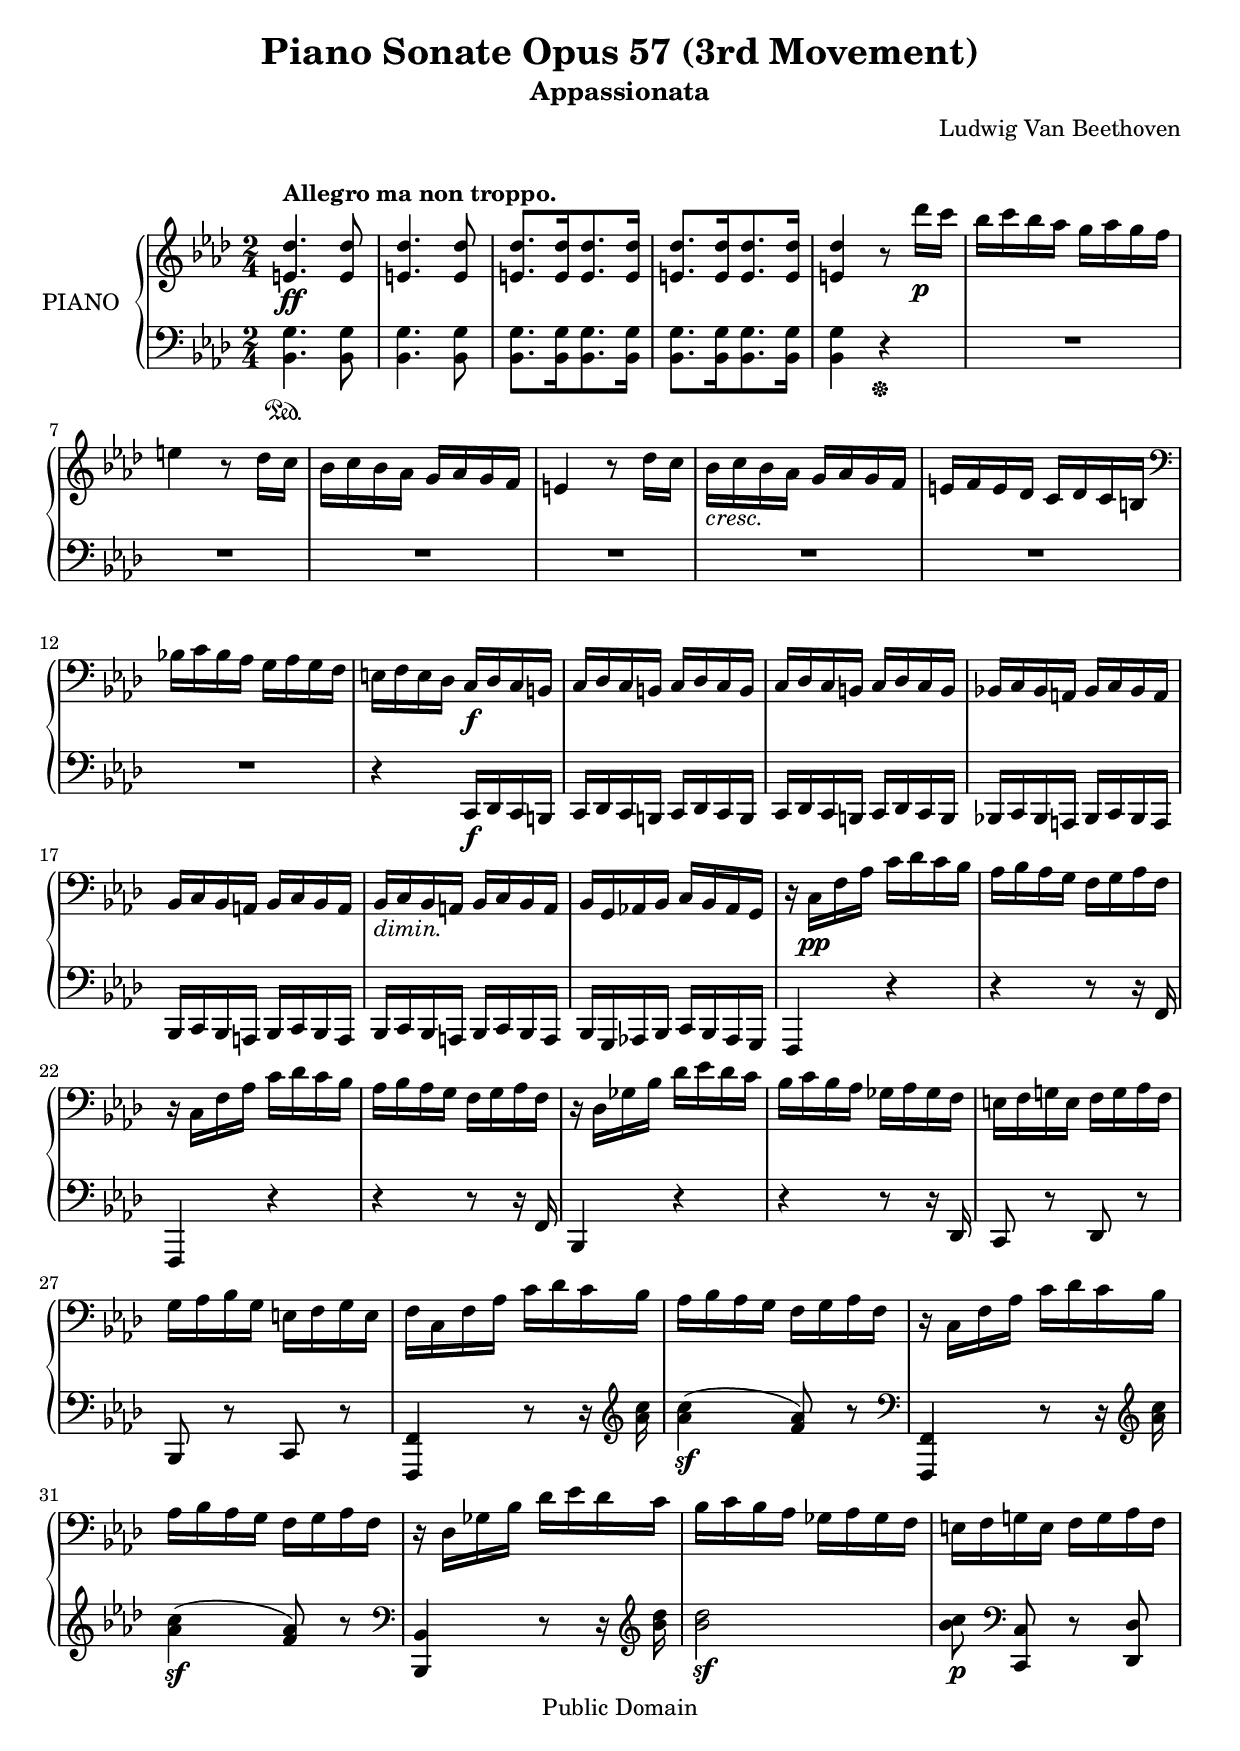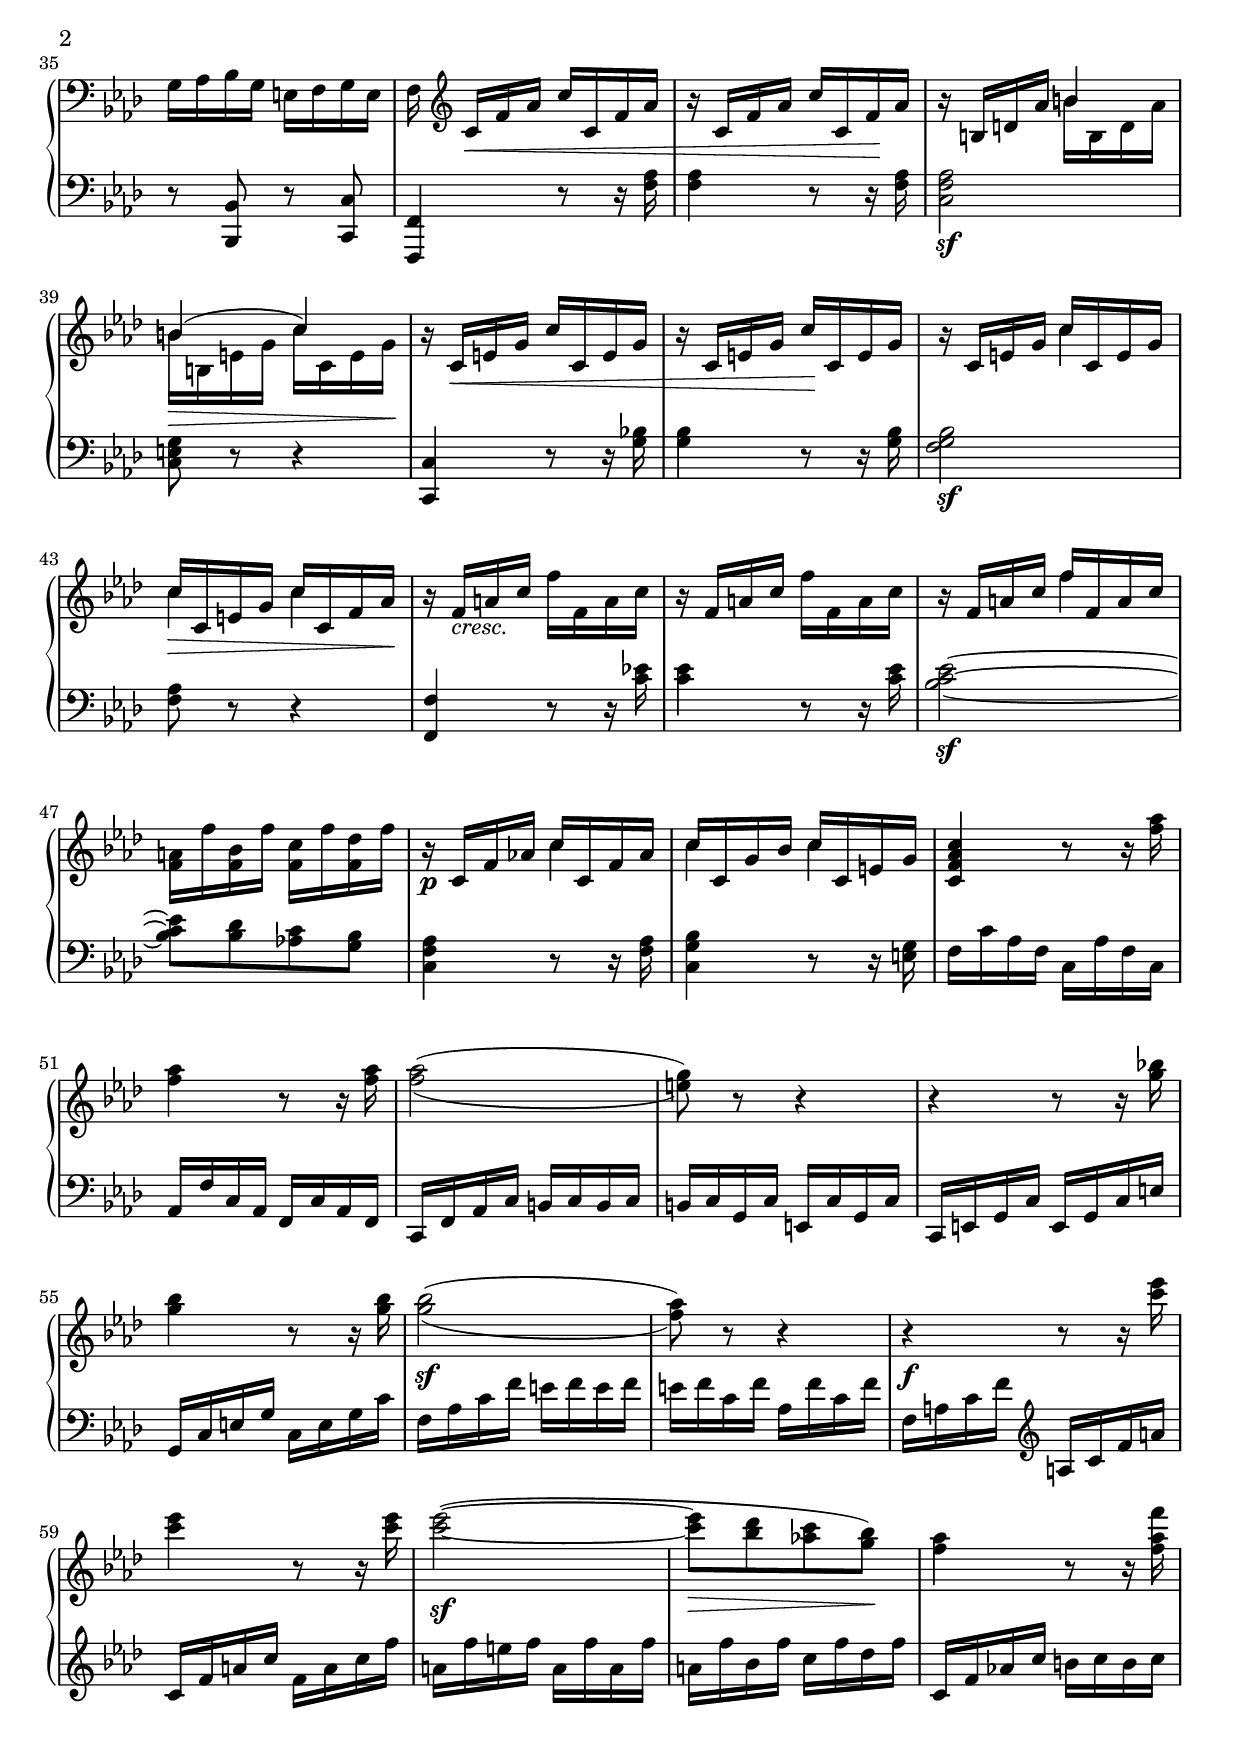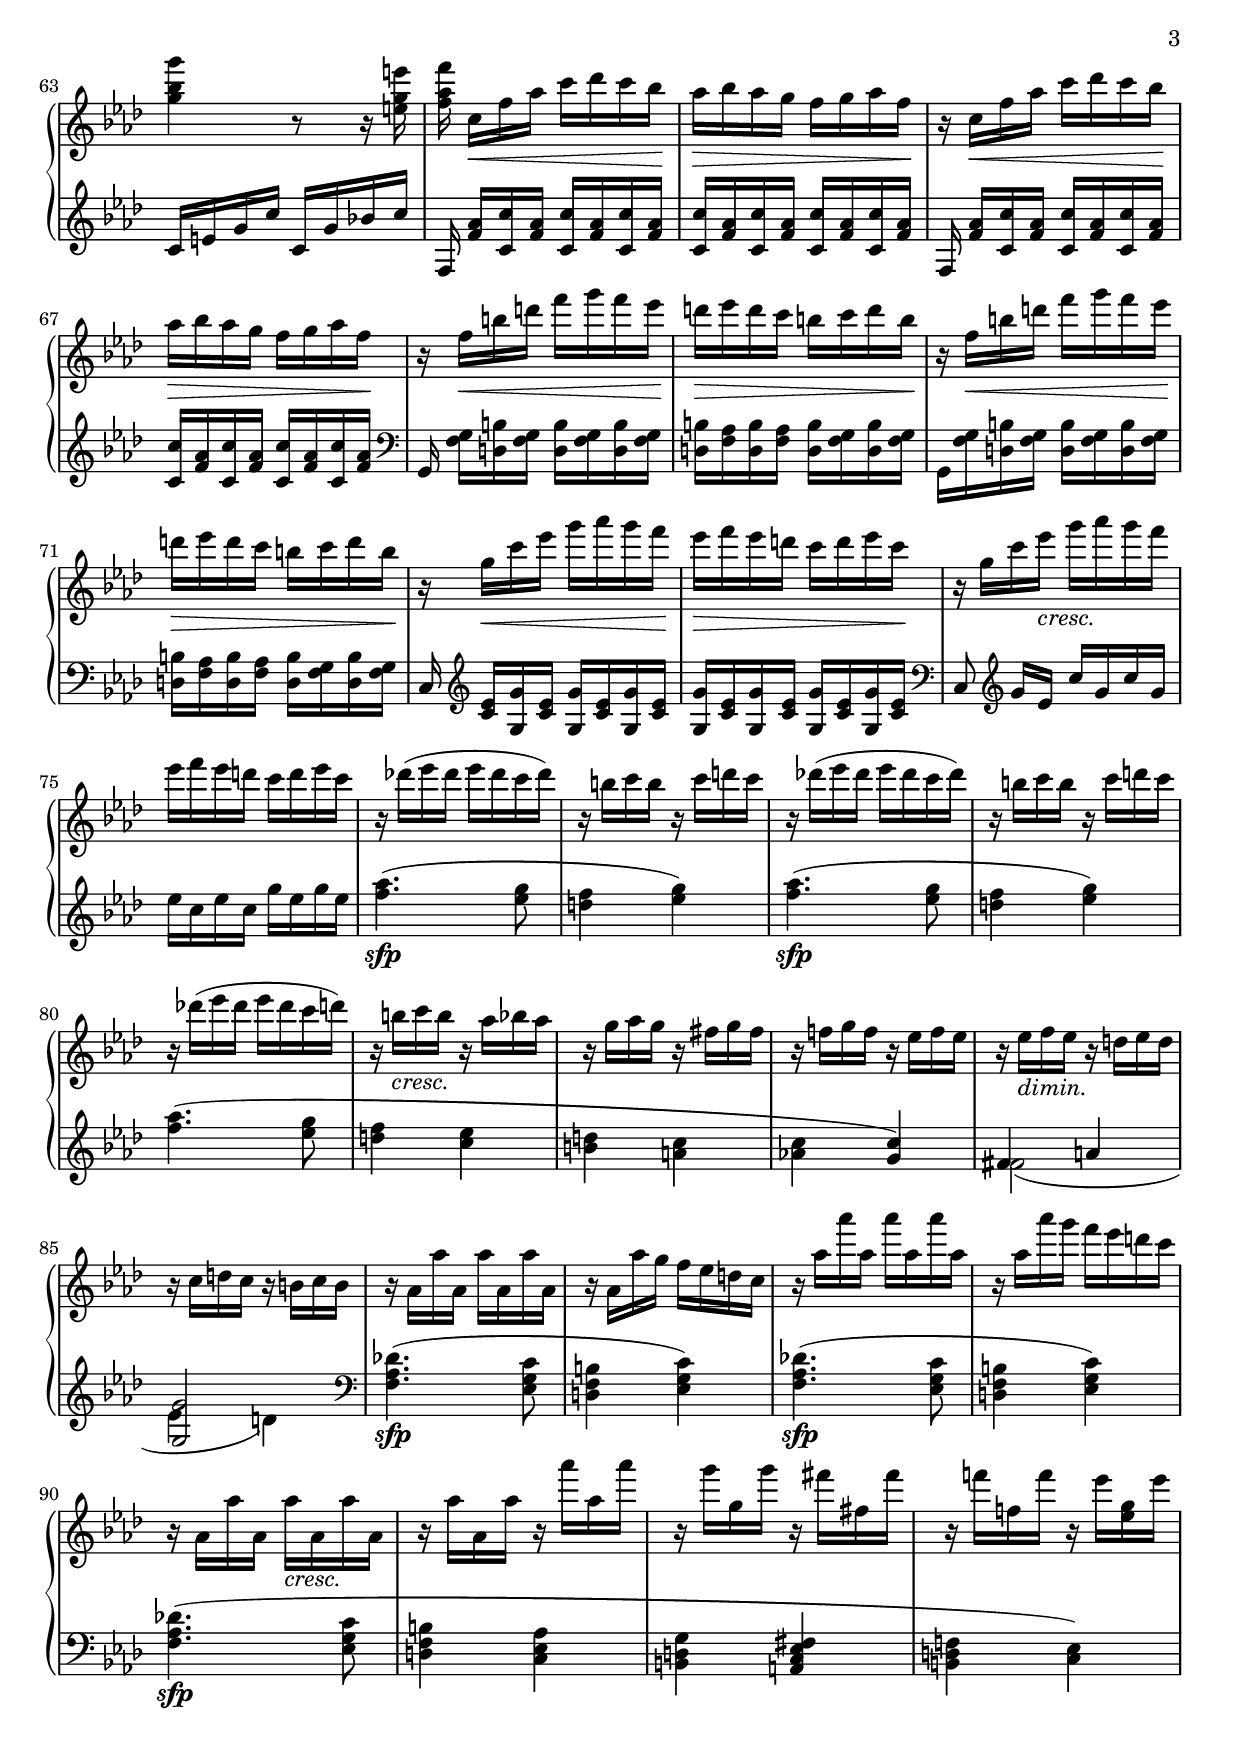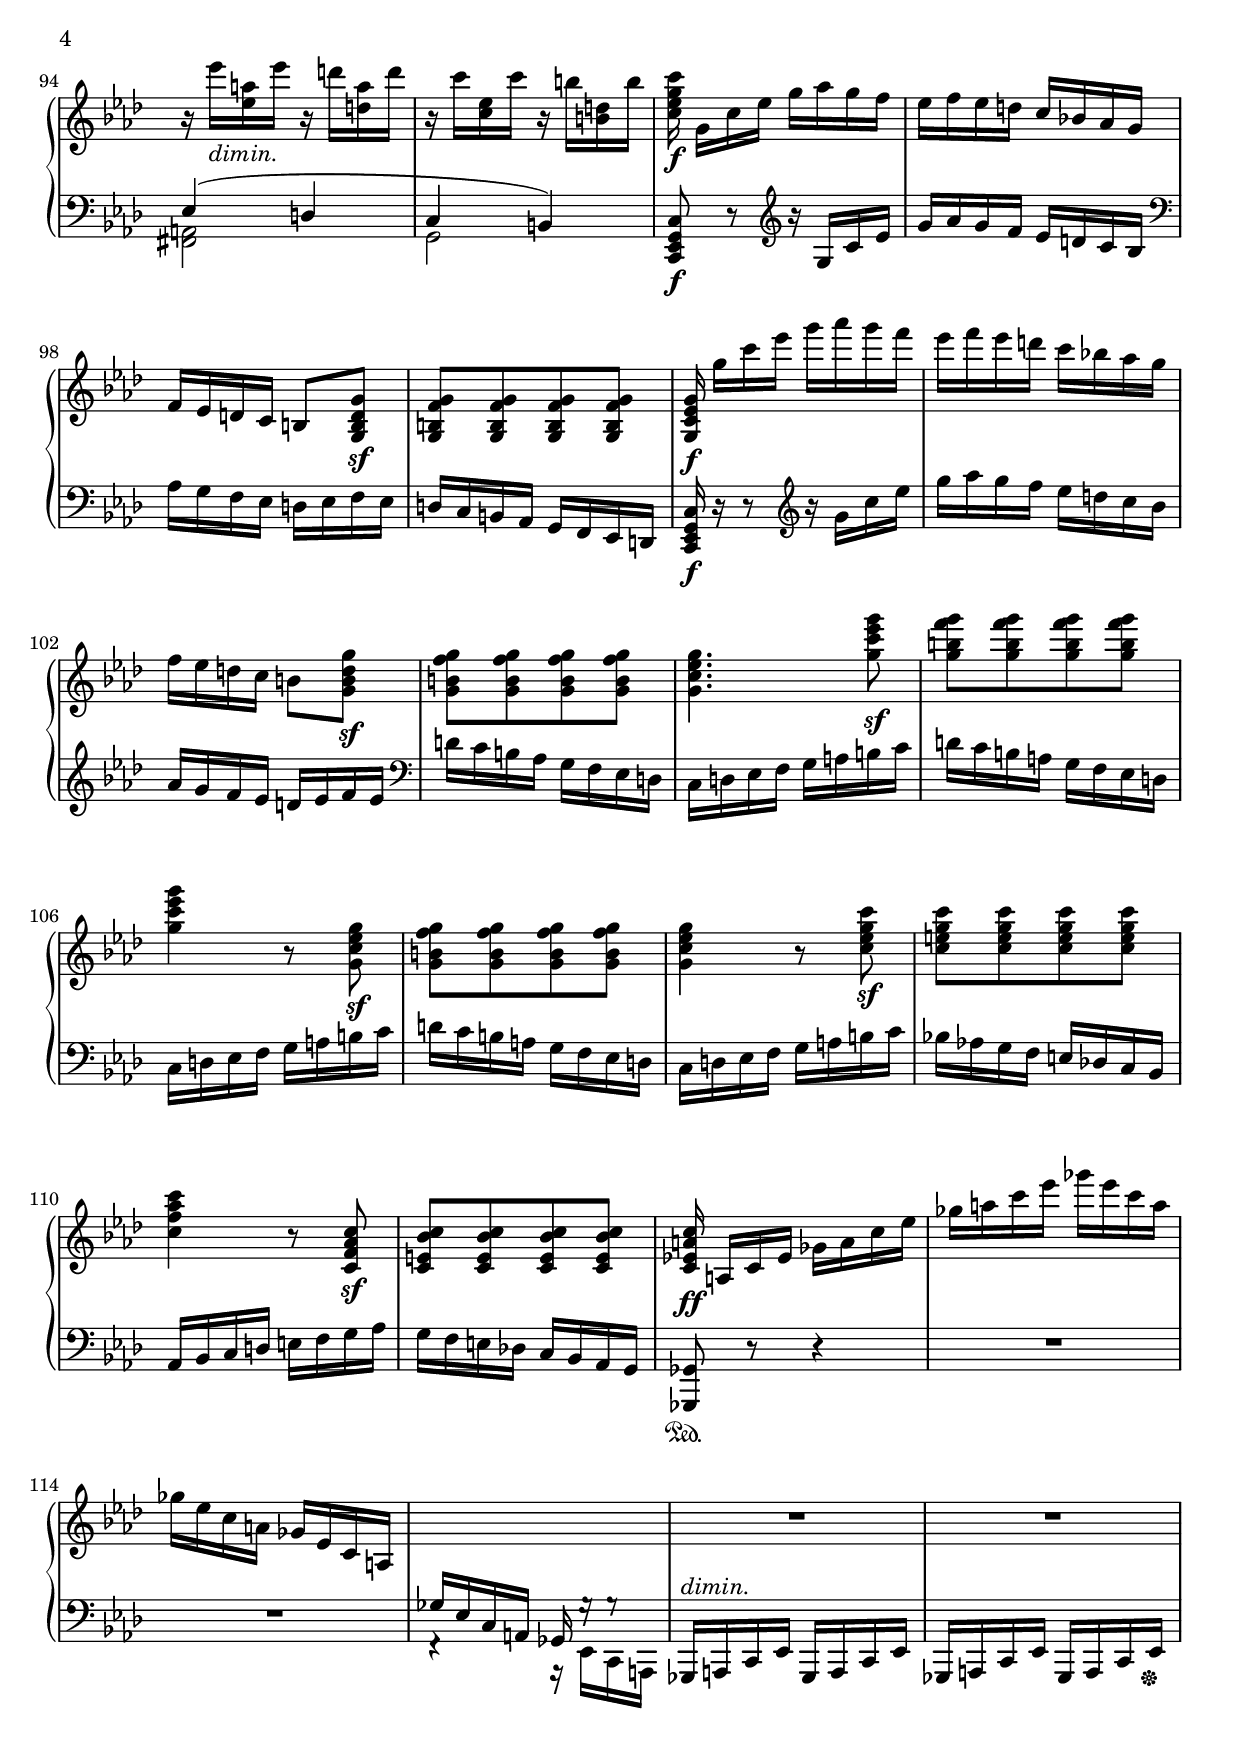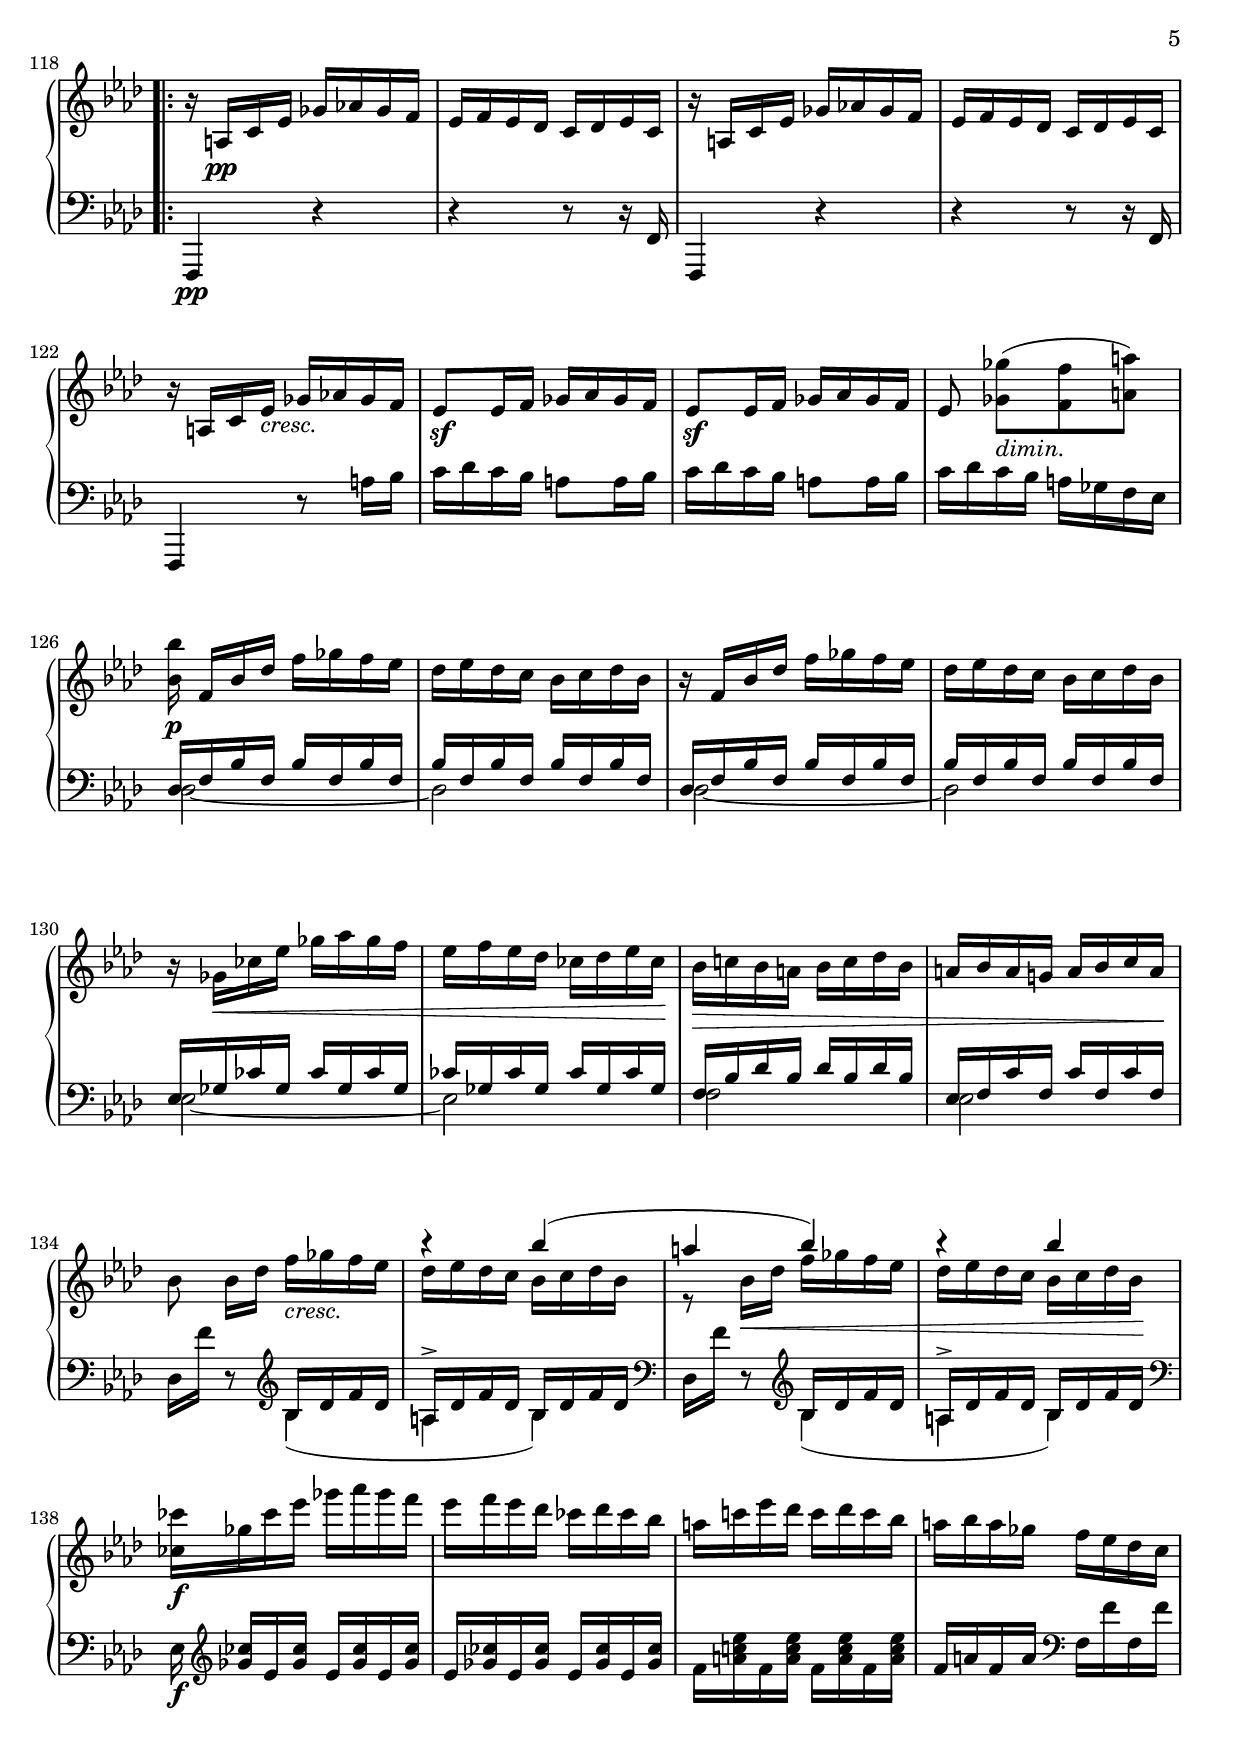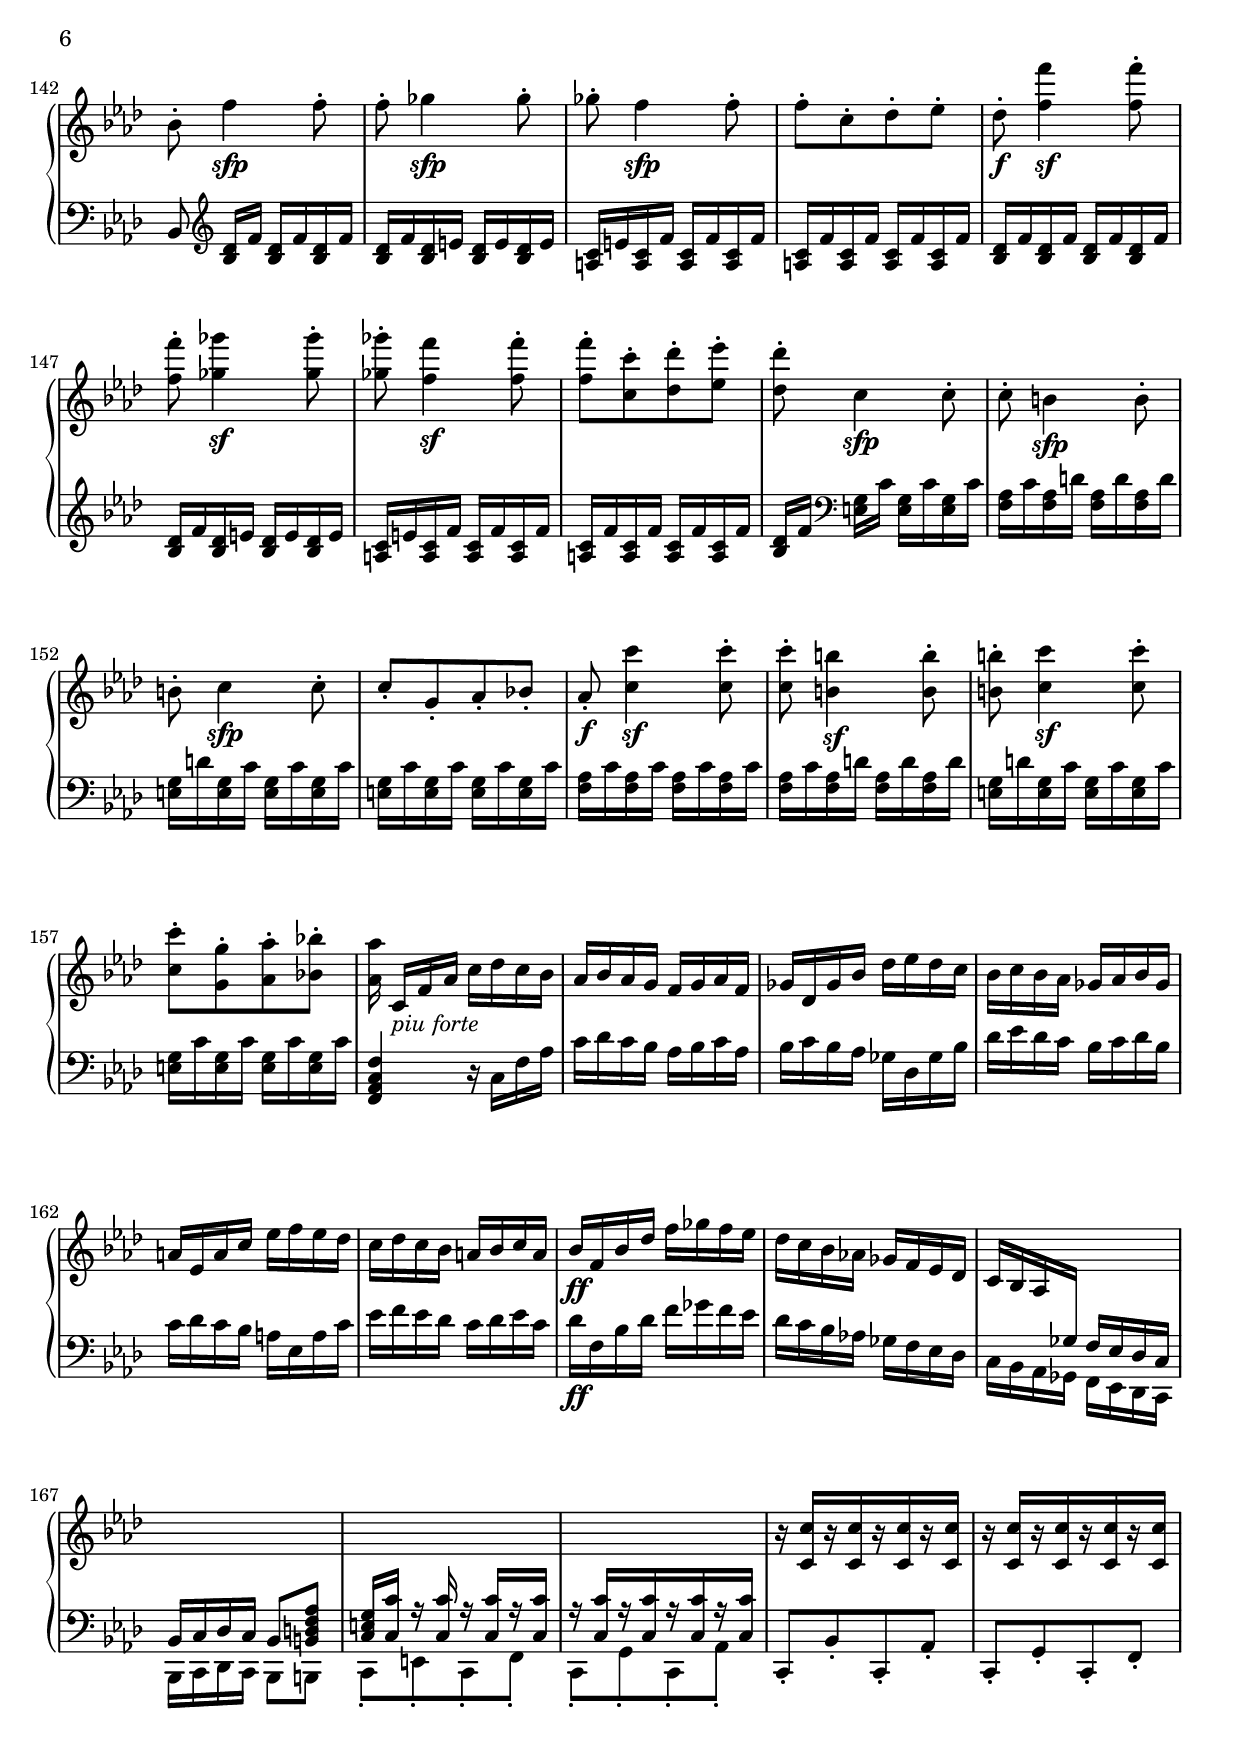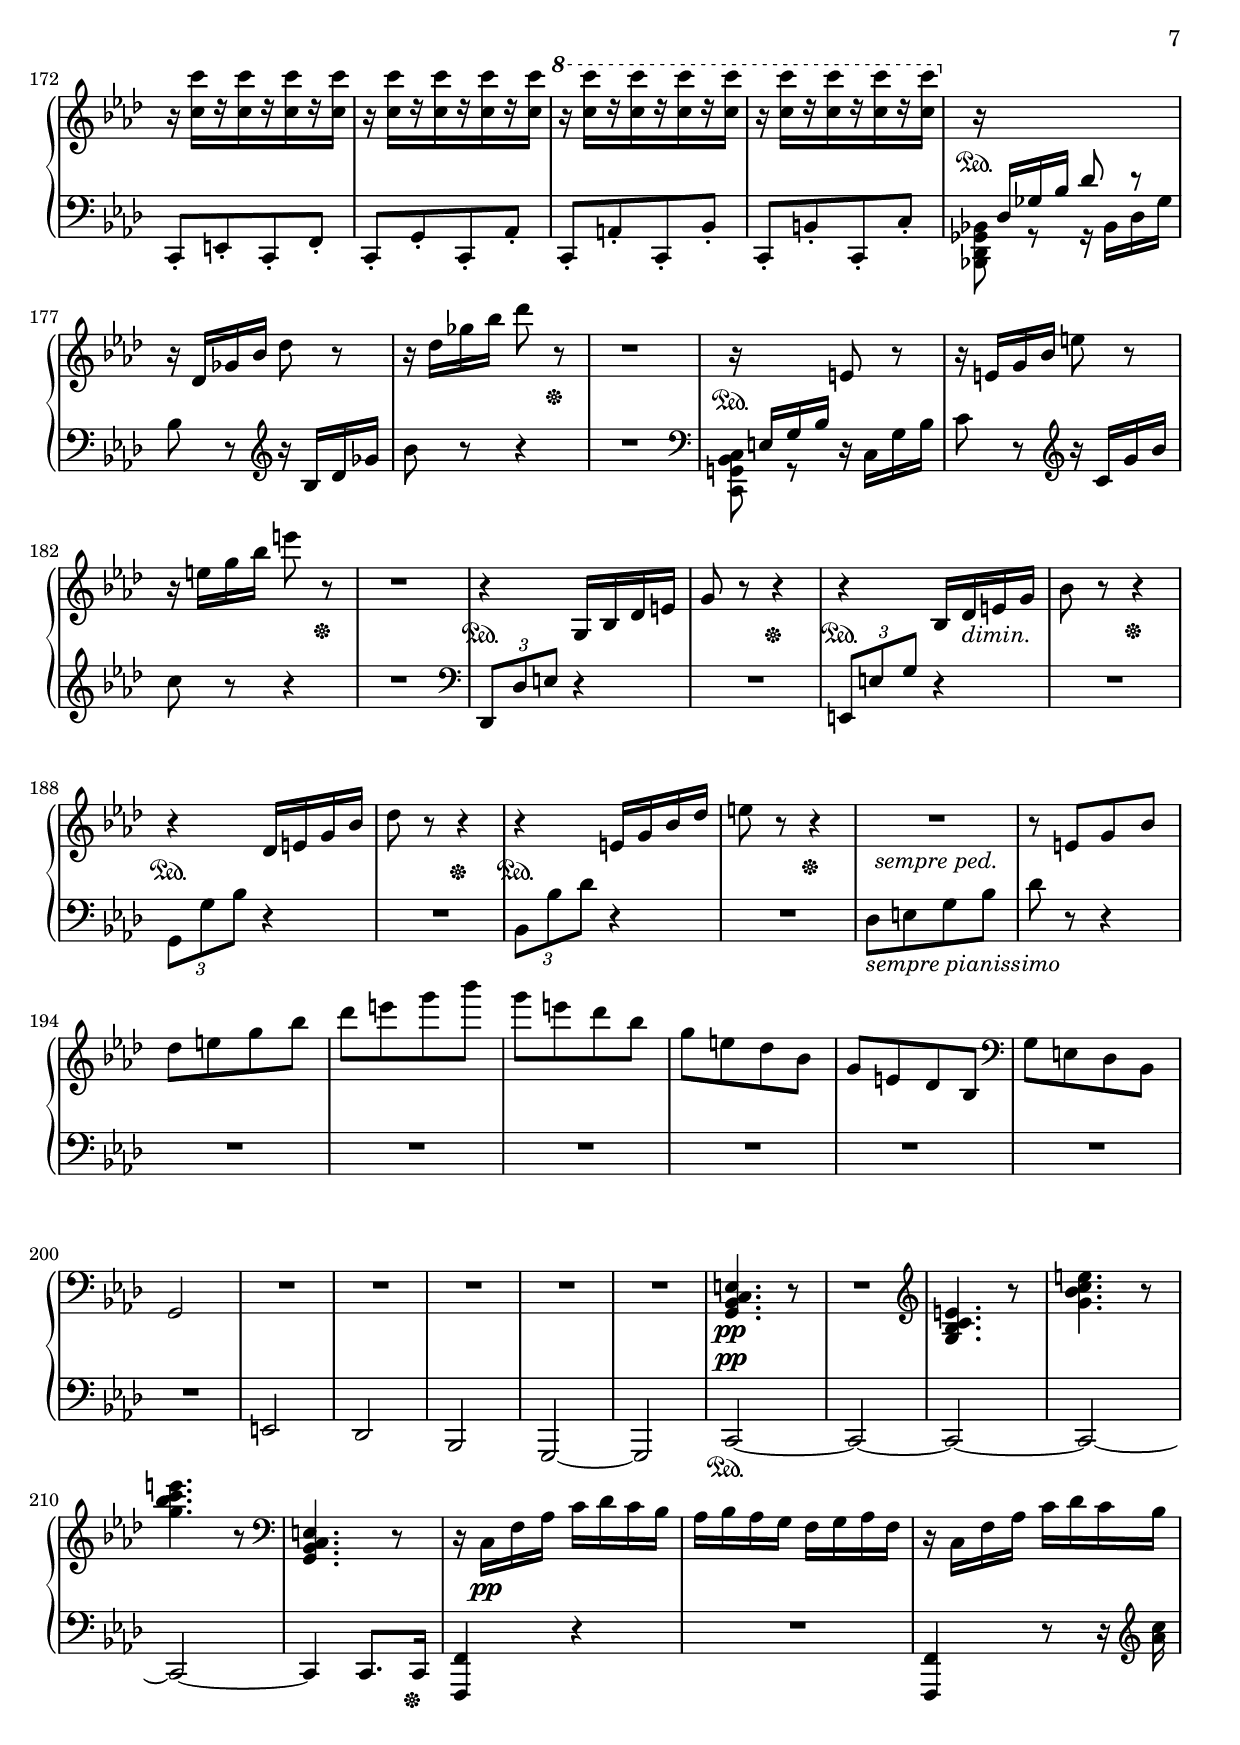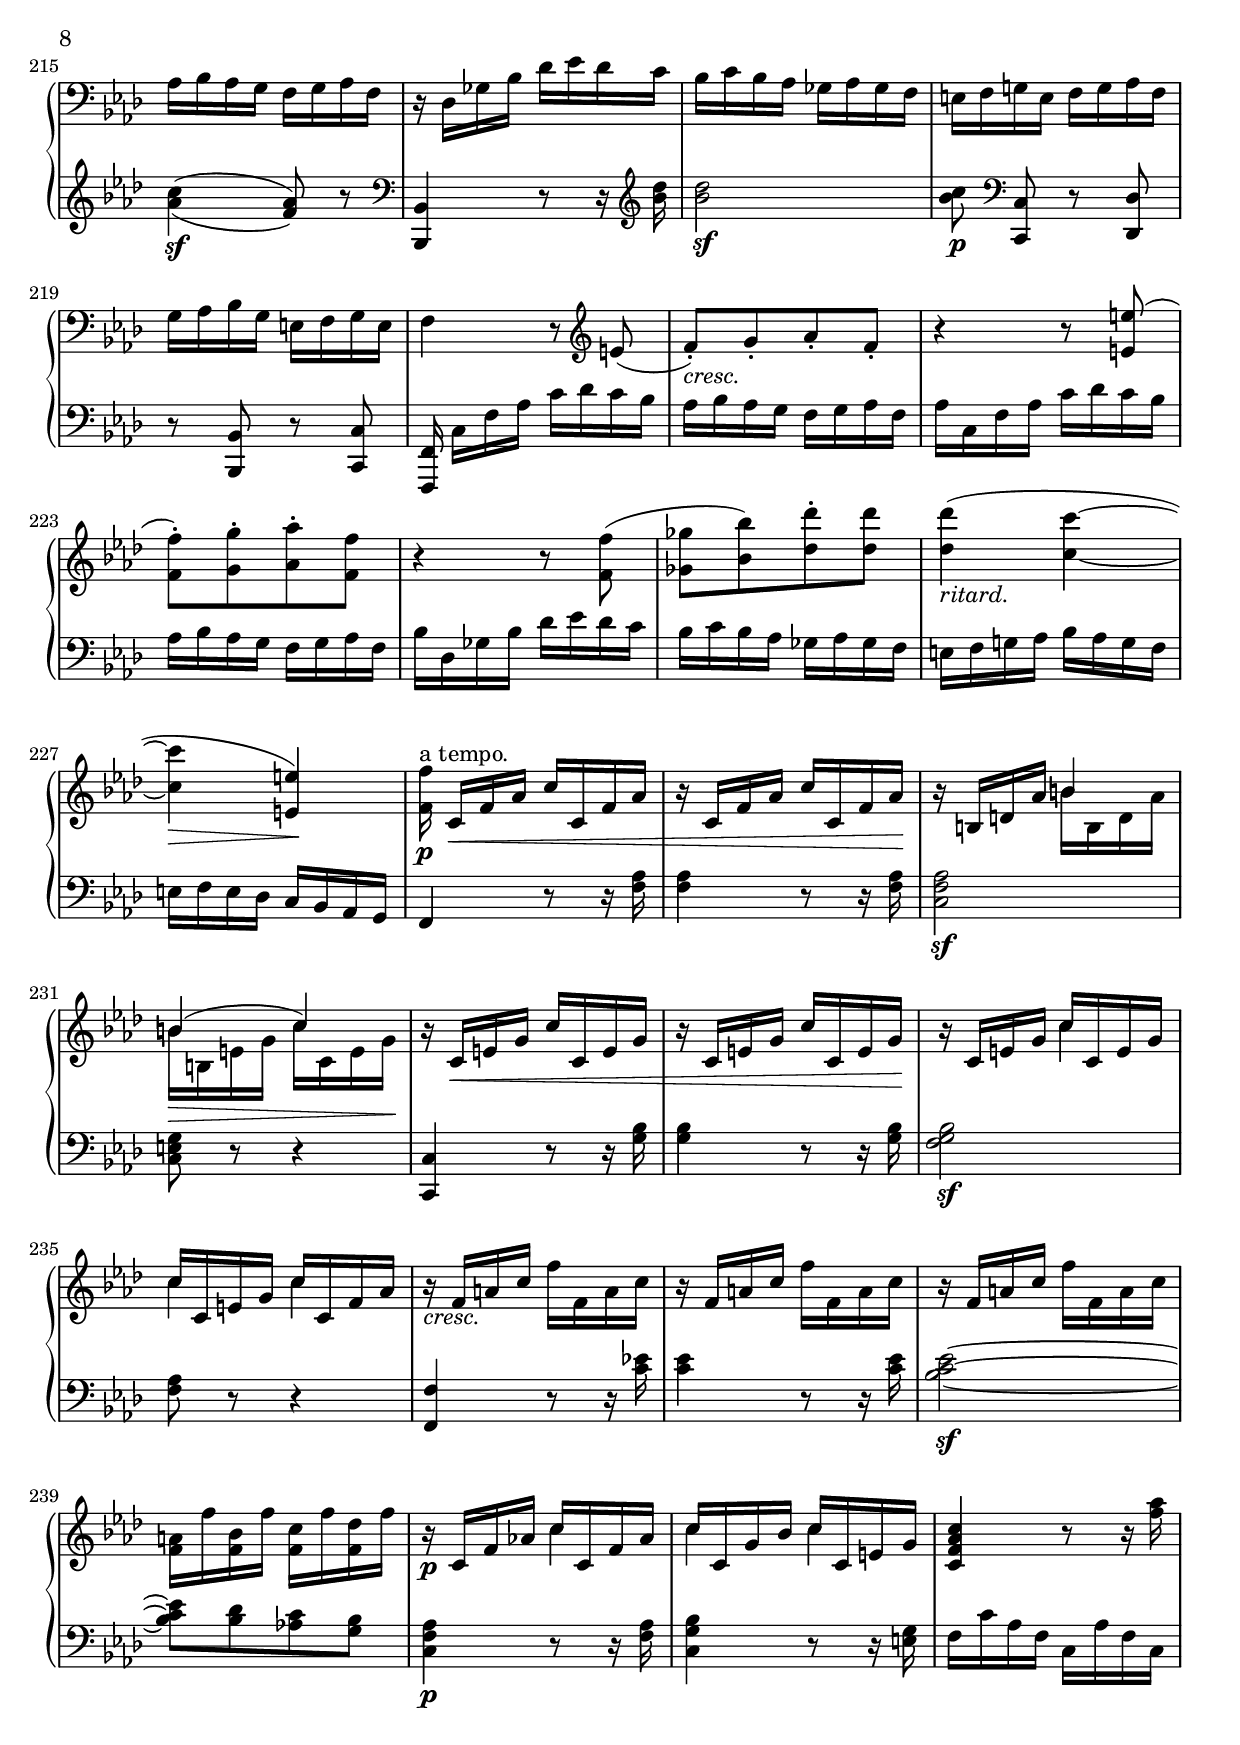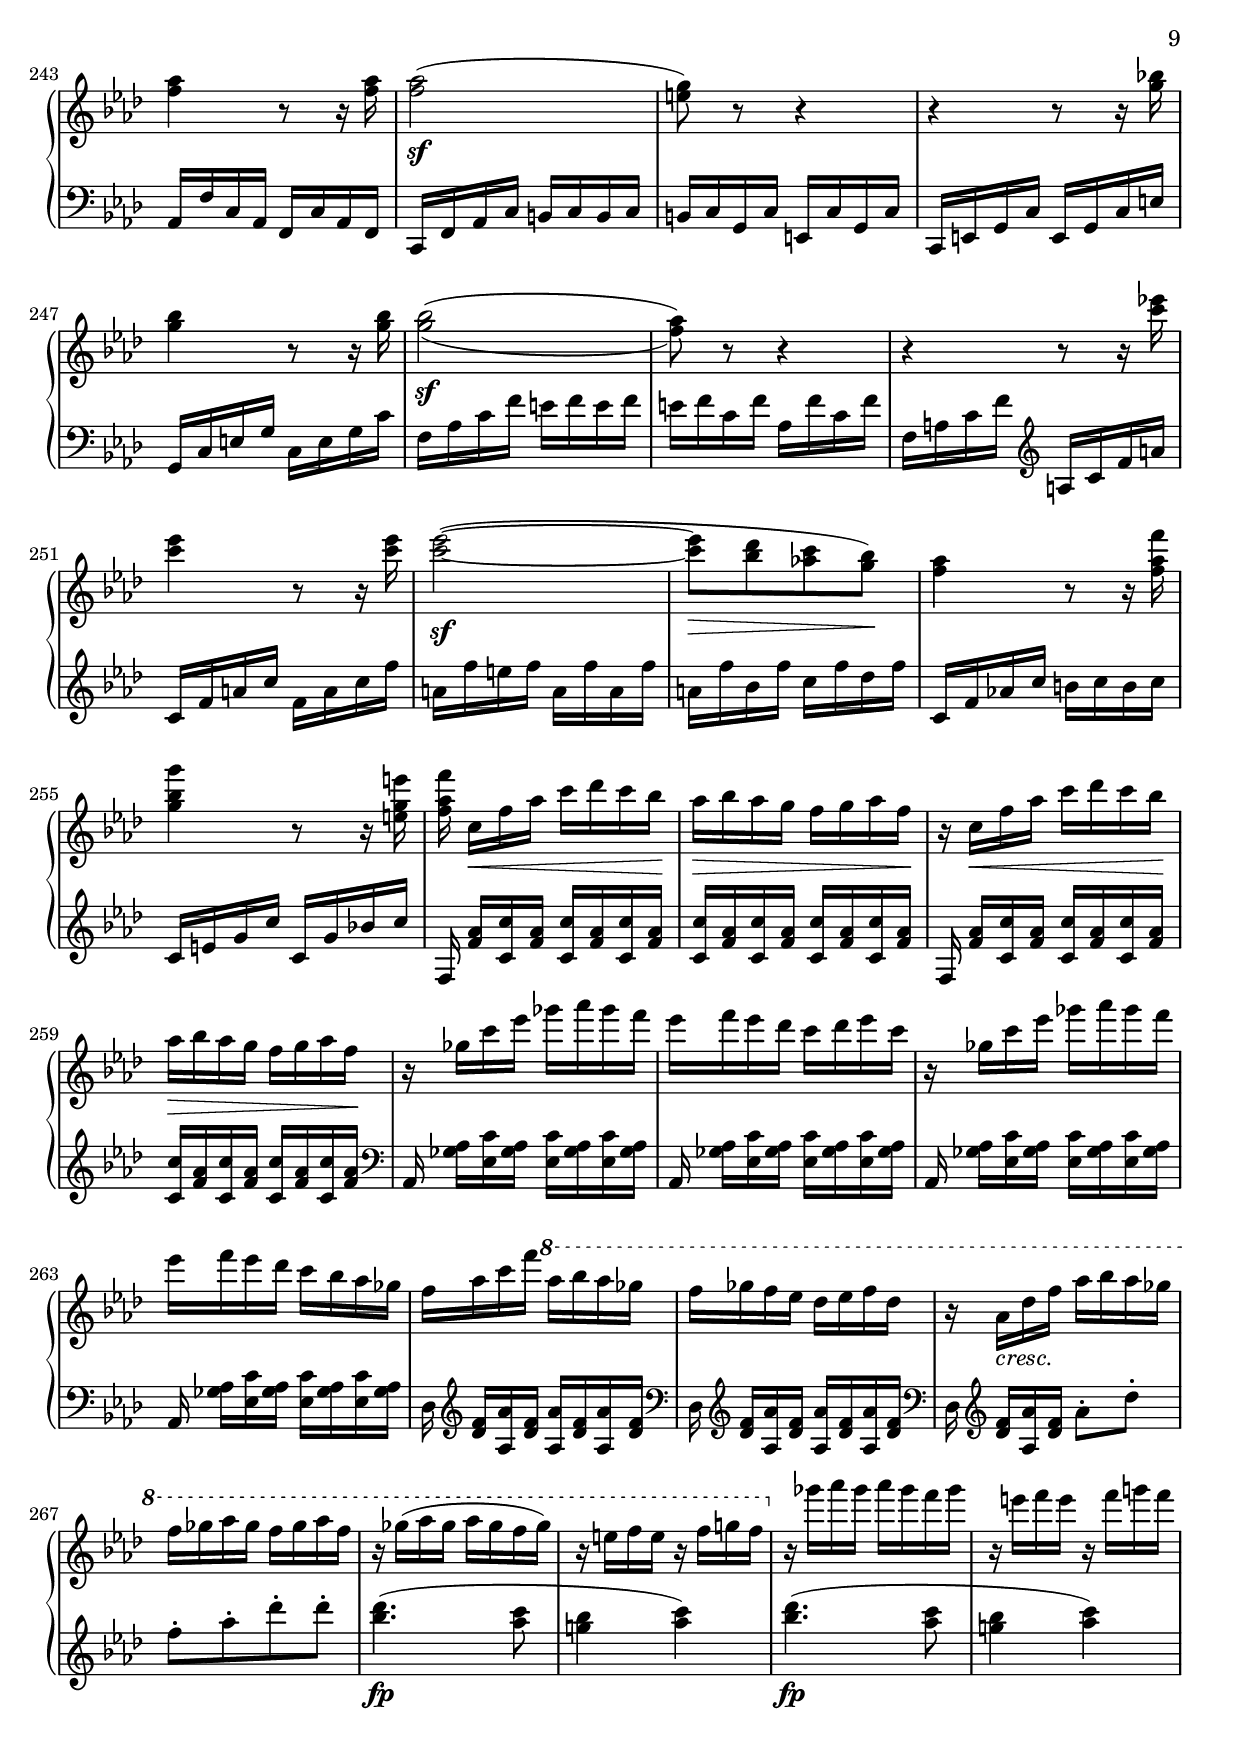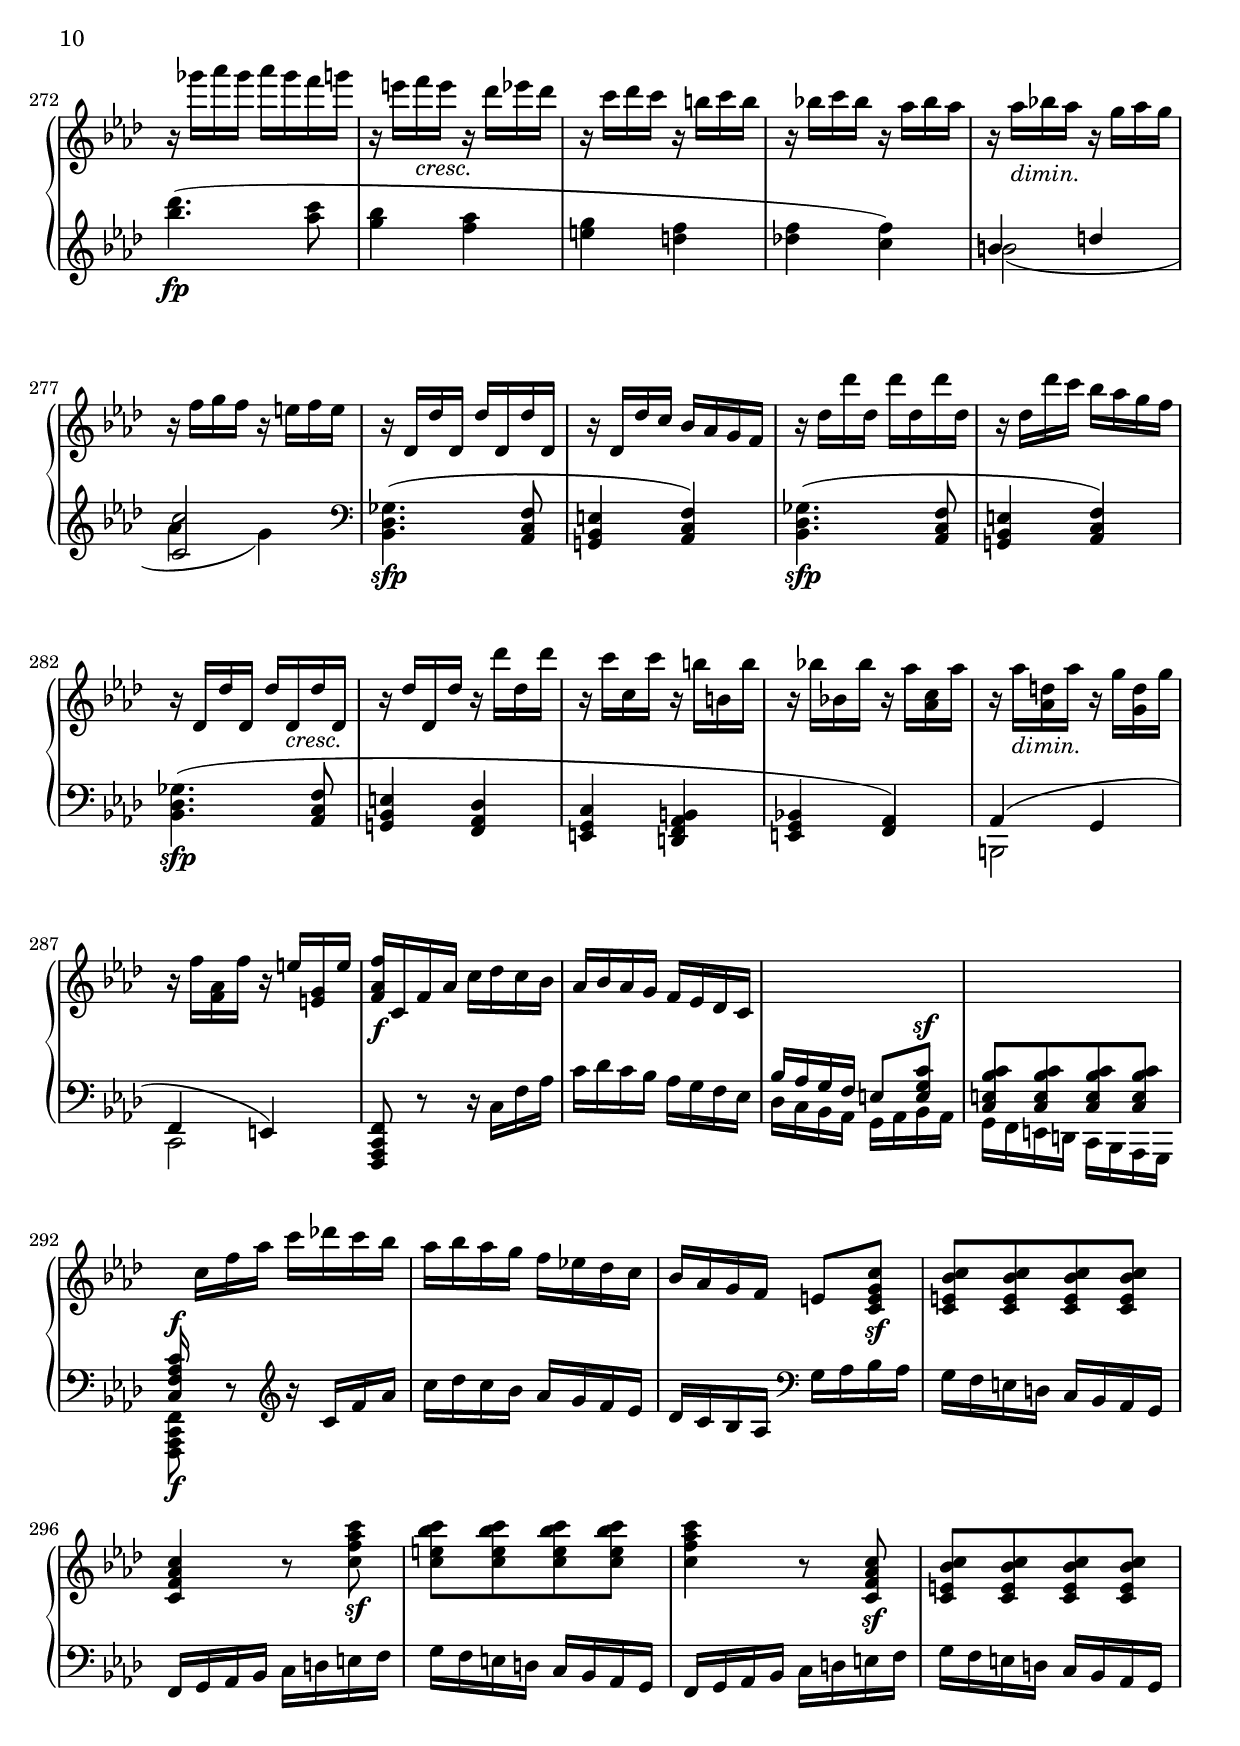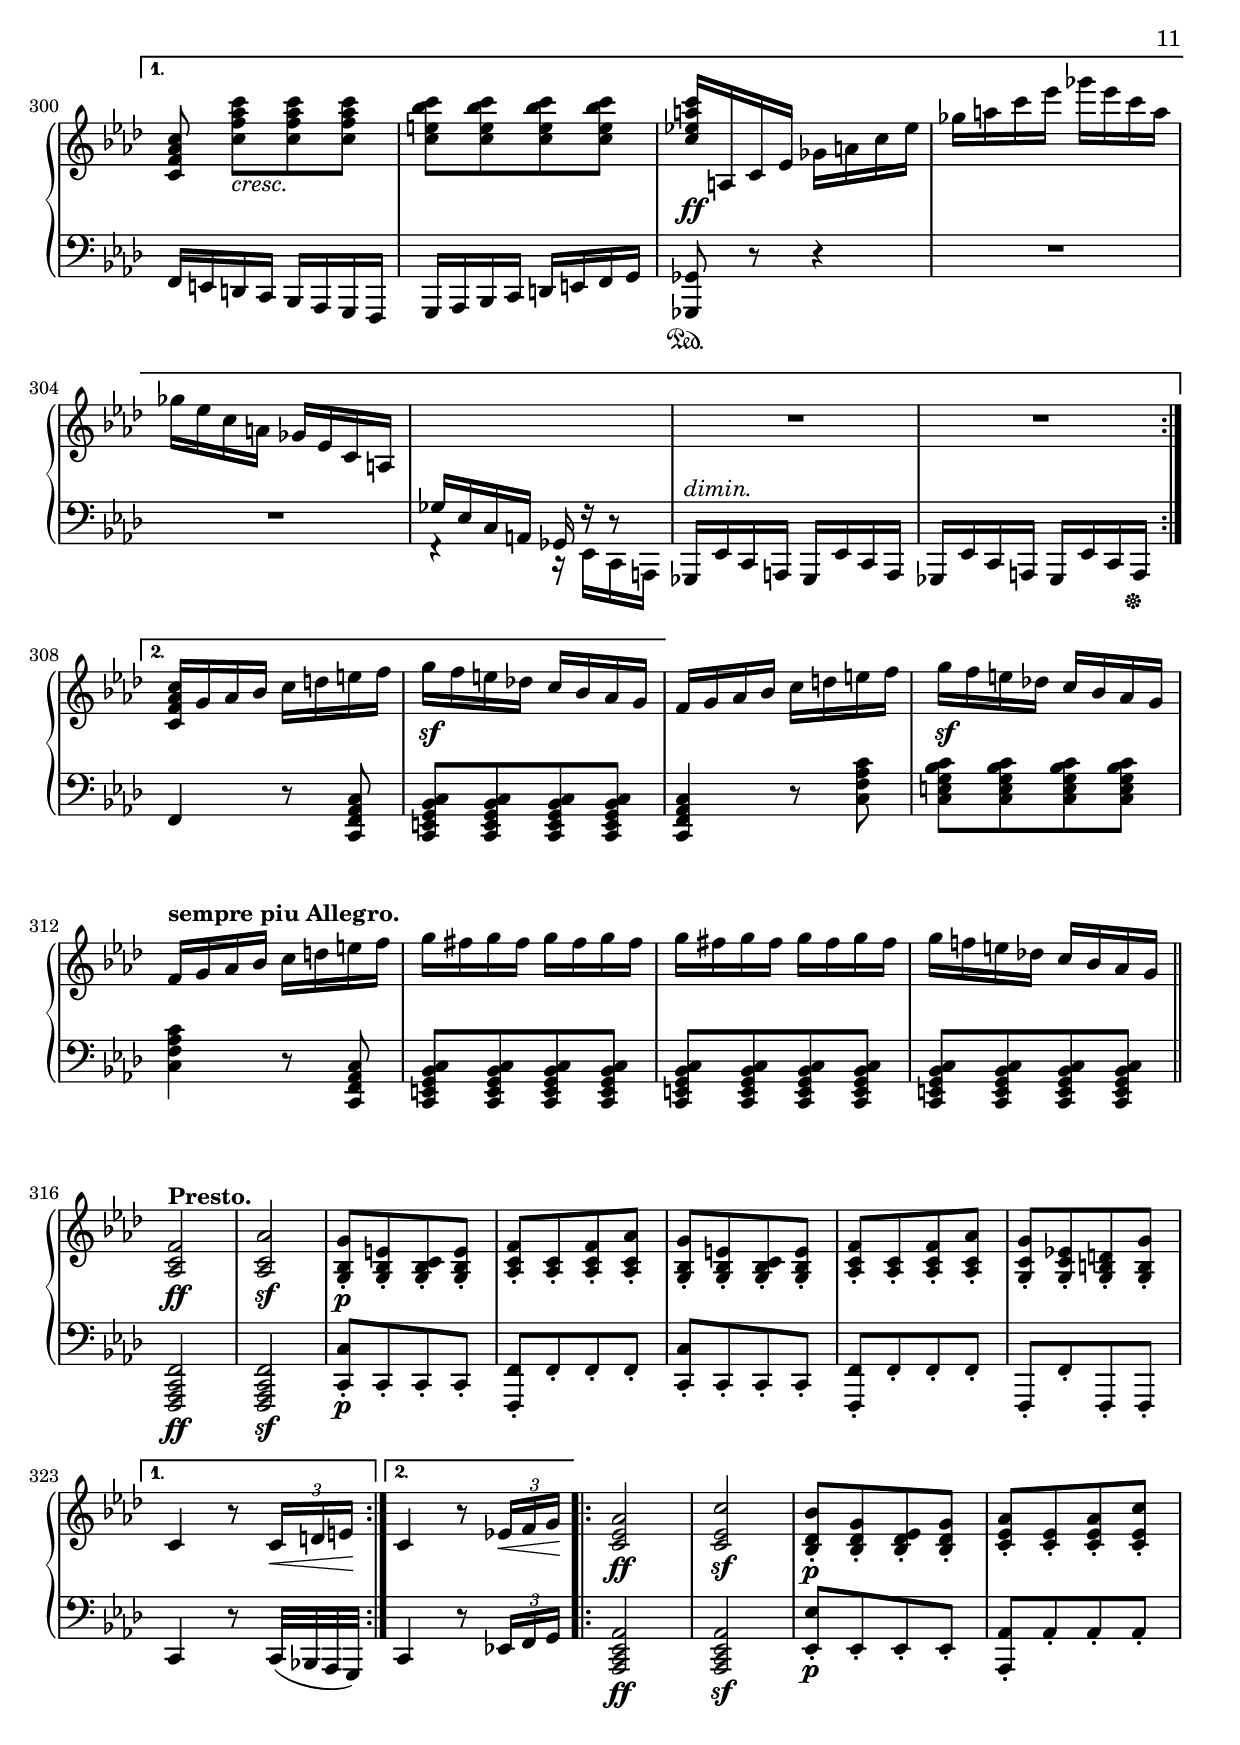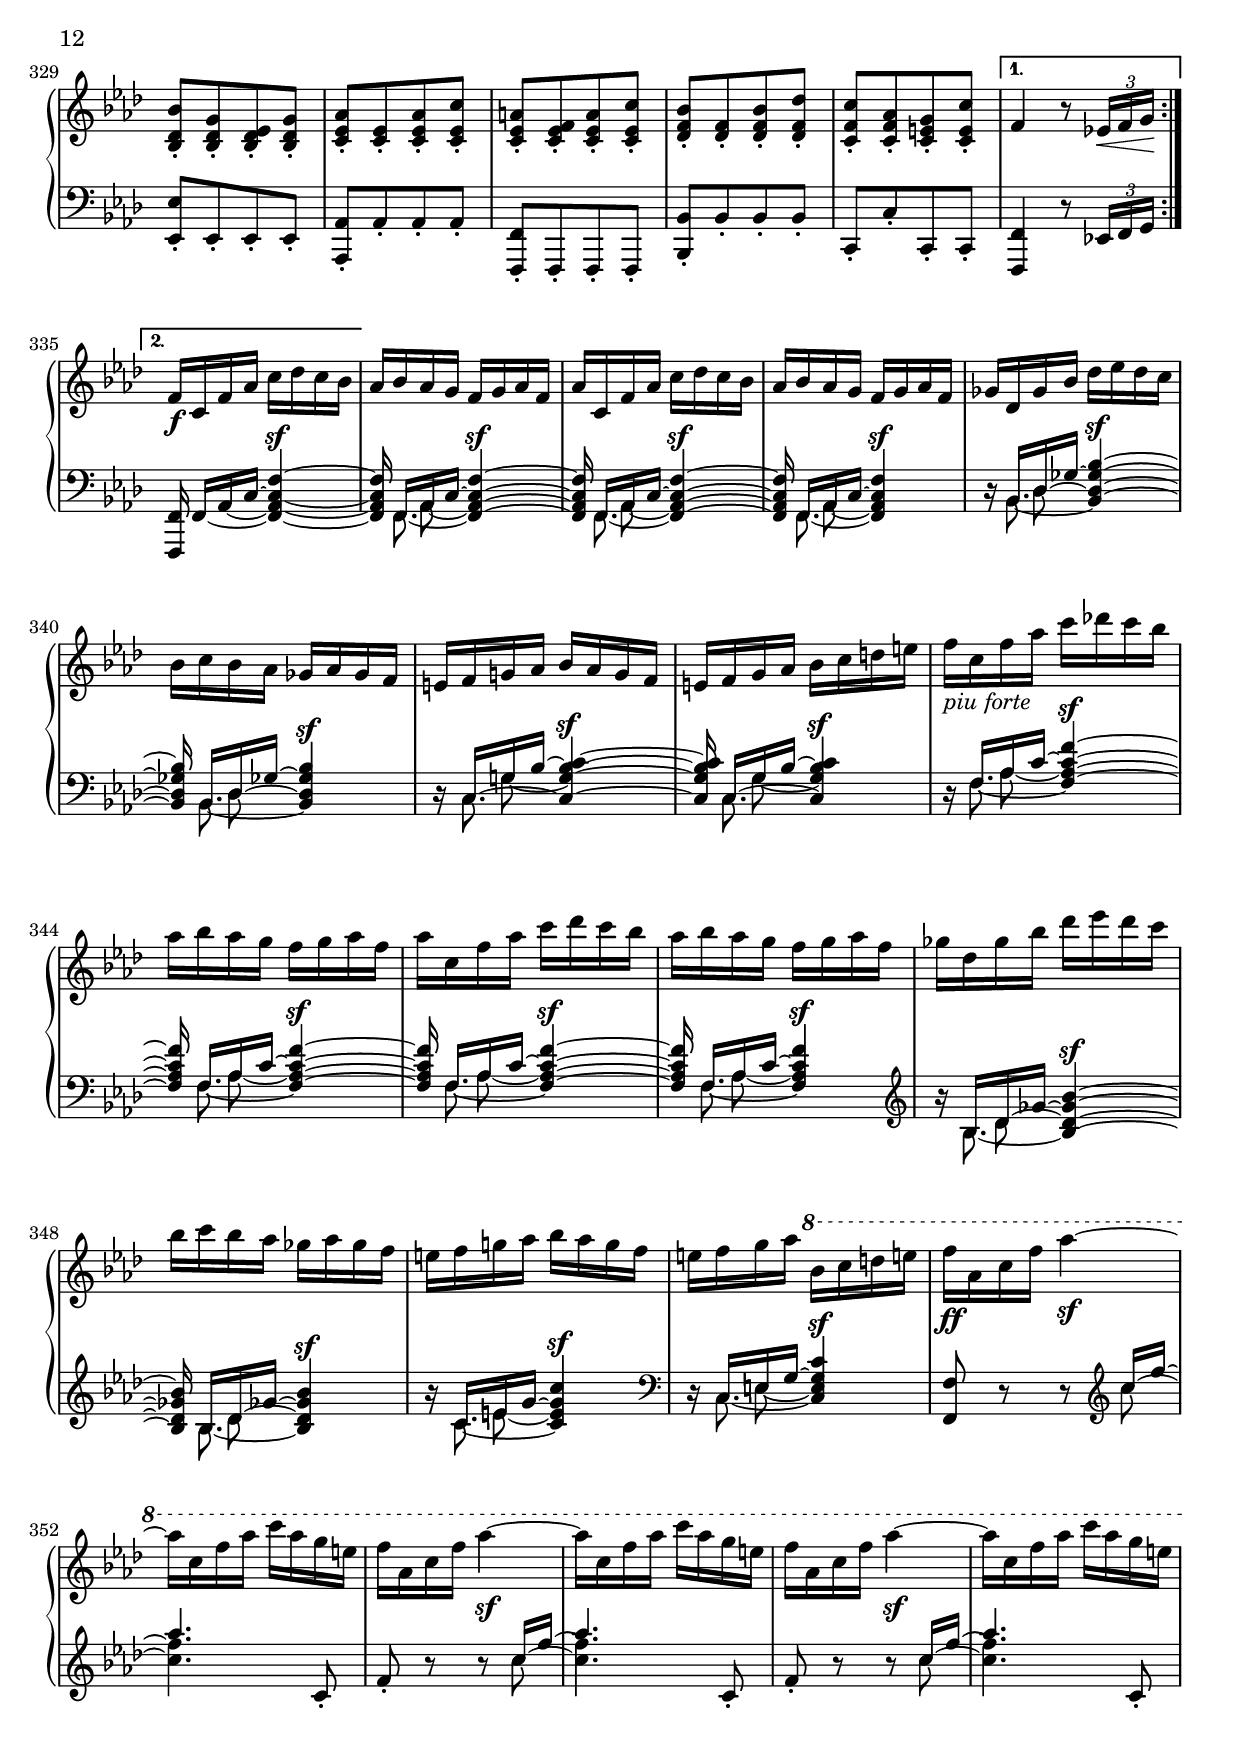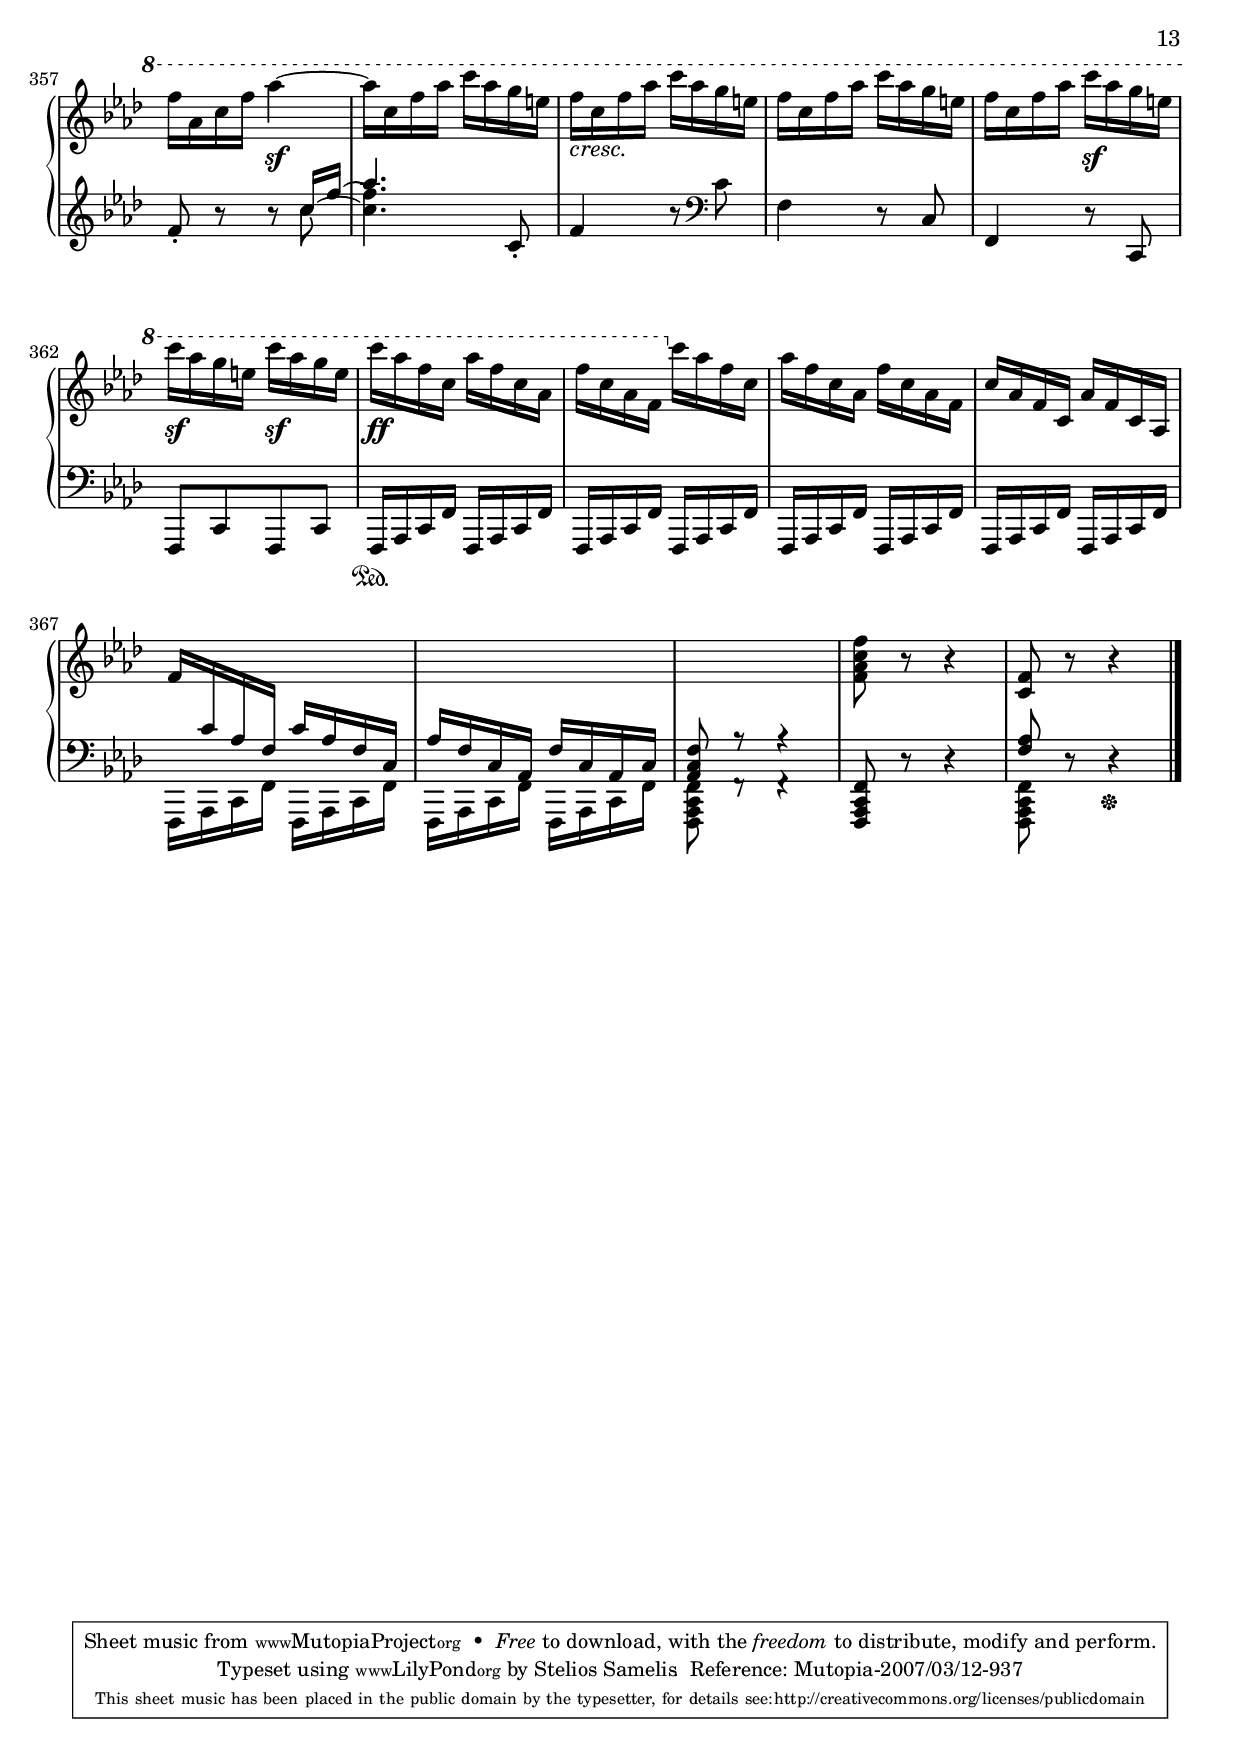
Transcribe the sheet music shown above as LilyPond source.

\version "2.10.3"

\version "2.10.3"

 pianoone = {
 \set Staff.midiInstrument = "acoustic grand"
 \clef treble
 \key f \minor
 \time 2/4
 \override Score.MetronomeMark #'transparent = ##t
 \tempo 4 = 134
 \once \override TextScript #'padding = #2.5
 <e' des''>4.\ff^\markup { \bold "Allegro ma non troppo." } <e' des''>8 <e' des''>4. <e' des''>8
 <e' des''>8.[ <e' des''>16 <e' des''>8. <e' des''>16]
 <e' des''>8.[ <e' des''>16 <e' des''>8. <e' des''>16] <e' des''>4 r8 des'''16\p c''' bes'' c''' bes'' aes'' g'' aes'' g'' f''
 e''4 r8 des''16 c'' bes' c'' bes' aes' g' aes' g' f' e'4 r8 des''16 c''
 bes'_\markup { \italic "cresc." } c'' bes' aes' g' aes' g' f' e' f' e' des' c' des' c' b
 \clef bass bes!16 c' bes aes g aes g f e f e des c\f des c b, c des c b, c des c b, c des c b, c des c b,
 bes,! c bes, a, bes, c bes, a, bes, c bes, a, bes, c bes, a, bes,_\markup { \italic "dimin." } c bes, a, bes, c bes, a,
 bes, g, aes,! bes, c bes, aes, g, r c\pp f aes c' des' c' bes aes bes aes g f g aes f
 r16 c f aes c' des' c' bes aes bes aes g f g aes f r des ges bes des' ees' des' c' bes c' bes aes ges aes ges f
 e f g! e f g aes f g aes bes g e f g e
 f16 c f aes c' des' c' bes aes bes aes g f g aes f r c f aes c' des' c' bes aes bes aes g f g aes f
 r des ges bes des' ees' des' c' bes c' bes aes ges aes ges f e f g! e f g aes f g aes bes g e f g e
 f16 \clef treble c'16\<[ f' aes'] c'' c' f' aes' r c' f' aes' c'' c' f'\! aes' r b d' aes'
 << { b'4 b'4( c''4) } \\ { b'16 b d' aes' b'\> b e' g' c'' c' e' g'\! } >>
 r16 c'\< e' g' c'' c' e' g' r c' e' g' c''\! c' e' g' r16 c' e' g' << { c'' c' e' g' c''\> c' e' g' c'' c' f' aes'\! } \\ { c''4 c''4 c''4 } >>
 r16 f'_\markup { \italic "cresc." } a' c'' f'' f' a' c'' r f' a' c'' f'' f' a' c''
 r16 f' a' c'' << { f''16 f' a' c'' } \\ { f''4 } >> <f' a'>16 f'' <f' bes'> f'' <f' c''> f'' <f' des''> f''
 r16\p c' f' aes'! << { c''16 c' f' aes' c'' c' g' bes' c'' c' e' g' } \\ { c''4 c''4 c''4 } >>
 <c' f' aes' c''>4 r8 r16 <f'' aes''> <f'' aes''>4 r8 r16 <f'' aes''>
 \set doubleSlurs = ##t <f'' aes''>2( <e'' g''>8) r8 r4 r4 r8 r16 <g'' bes''!>16
 <g'' bes''>4 r8 r16 <g'' bes''> <g'' bes''>2\sf( <f'' aes''>8) r8 r4
 \set doubleSlurs = ##f r4\f r8 r16 <c''' ees'''>16 <c''' ees'''>4 r8 r16 <c''' ees'''>
 <c''' ees'''>2\sf(~ <c''' ees'''>8\>[ <bes'' des'''> <aes''! c'''> <g'' bes''>\!]) <f'' aes''>4 r8 r16 <f'' aes'' f'''>16
 <g'' bes'' g'''>4 r8 r16 <e'' g'' e'''> <f'' aes'' f'''>16 c''\<[ f'' aes''] c''' des''' c''' bes''\! aes''\> bes'' aes'' g'' f'' g'' aes'' f''\!
 r16 c''\< f'' aes'' c''' des''' c''' bes''\! aes''\> bes'' aes'' g'' f'' g'' aes'' f''\! r16 f''\< b'' d''' f''' g''' f''' ees'''\!
 d'''16\> ees''' d''' c''' b'' c''' d''' b''\! r16  f''\< b'' d''' f''' g''' f''' ees'''\! d'''16\> ees''' d''' c''' b'' c''' d''' b''\!
 r16 g''\< c''' ees''' g''' aes''' g''' f'''\! ees'''\> f''' ees''' d''' c''' d''' ees''' c'''\!
 r16 g'' c''' ees'''_\markup { \italic "cresc." } g''' aes''' g''' f''' ees''' f''' ees''' d''' c''' d''' ees''' c'''
 r16 des'''!([ ees''' des'''] ees''' des''' c''' des''') r b''[ c''' b''] r c'''[ d''' c''']
 r16 des'''!([ ees''' des'''] ees''' des''' c''' des''') r b''[ c''' b''] r c'''[ d''' c''']
 r16 des'''!([ ees''' des'''] ees''' des''' c''' d''') r b''_\markup { \italic "cresc." }[ c''' b''] r aes''[ bes'' aes'']
 r g''[ aes'' g''] r fis''[ g'' fis''] r f''![ g'' f''] r ees''[ f'' ees''] r ees''_\markup { \italic "dimin." }[ f'' ees''] r d''[ ees'' d'']
 r c''[ d'' c''] r b'[ c'' b'] r aes'[ aes'' aes'] aes''[ aes' aes'' aes'] r aes' aes'' g'' f'' ees'' d'' c''
 r aes'' aes''' aes'' aes''' aes'' aes''' aes'' r aes'' aes''' g''' f''' ees''' d''' c'''
 r aes' aes'' aes' aes''_\markup { \italic "cresc." } aes' aes'' aes' r aes'' aes' aes'' r aes''' aes'' aes'''
 r g''' g'' g''' r fis''' fis'' fis''' r f'''! f''! f''' r ees''' <ees'' g''> ees'''
 r ees'''_\markup { \italic "dimin." } <ees'' a''> ees''' r d''' <d'' a''> d'''
 r c''' <c'' ees''> c''' r b'' <b' d''> b'' <c'' ees'' g'' c'''>16\f g'[ c'' ees''] g'' aes'' g'' f'' ees'' f'' ees'' d'' c'' bes'! aes' g'
 f' ees' d' c' b8 <g b d' g'>\sf <g b f' g'>8[ <g b f' g'> <g b f' g'> <g b f' g'>]
 <g c' ees' g'>16\f g''[ c''' ees'''] g''' aes''' g''' f''' ees''' f''' ees''' d''' c''' bes''! aes'' g'' f'' ees'' d'' c'' b'8 <g' b' d'' g''>\sf
 <g' b' f'' g''>8[ <g' b' f'' g''> <g' b' f'' g''> <g' b' f'' g''>] <g' c'' ees'' g''>4. <g'' c''' ees''' g'''>8\sf
 <g'' b'' f''' g'''>8[ <g'' b'' f''' g'''> <g'' b'' f''' g'''> <g'' b'' f''' g'''>] <g'' c''' ees''' g'''>4 r8 <g' c'' ees'' g''>8\sf
 <g' b' f'' g''>8[ <g' b' f'' g''> <g' b' f'' g''> <g' b' f'' g''>] <g' c'' ees'' g''>4 r8 <c'' ees'' g'' c'''>\sf
 <c'' e'' g'' c'''>8[ <c'' e'' g'' c'''> <c'' e'' g'' c'''> <c'' e'' g'' c'''>] <c'' f'' aes'' c'''>4 r8 <c' f' aes' c''>\sf
 <c' e' bes' c''>8[ <c' e' bes' c''> <c' e' bes' c''> <c' e' bes' c''>] <c' ees'! a' c''>16\ff a[ c' ees'] ges' a' c'' ees''
 ges''16 a'' c''' ees''' ges''' ees''' c''' a'' ges'' ees'' c'' a' ges' ees' c' a
 \new Voice { \change Staff="down" \stemUp ges16 ees c a, ges,16 g16\rest g8\rest } R2 R2
 \break

 \repeat volta 2 { r16 a\pp c' ees' ges' aes'! ges' f' ees' f' ees' des' c' des' ees' c'
 r a c' ees' ges' aes'! ges' f' ees' f' ees' des' c' des' ees' c'
 r a c' ees'_\markup { \italic "cresc." } ges' aes'! ges' f' ees'8\sf ees'16 f' ges' aes' ges' f' ees'8\sf ees'16 f' ges' aes' ges' f'
 ees'8 <ges' ges''>8_\markup { \italic "dimin." }([ <f' f''> <a' a''>]) <bes' bes''>16\p f'[ bes' des''] f'' ges'' f'' ees''
 des''16 ees'' des'' c'' bes' c'' des'' bes' r f' bes' des'' f'' ges'' f'' ees'' des'' ees'' des'' c'' bes' c'' des'' bes'
 r16 ges'\< ces'' ees'' ges'' aes'' ges'' f'' ees'' f'' ees'' des'' ces'' des'' ees'' ces''\!
 bes'\> c''! bes' a' bes' c'' des'' bes' a' bes' a' g'! a' bes' c'' a'\! bes'8 bes'16[ des'']
 f''16_\markup { \italic "cresc." } ges'' f'' ees''
 << { b''4\rest bes''4( a'' bes'') b''4\rest bes''4 } \\ { des''16 ees'' des'' c'' bes' c'' des'' bes'
 r8 bes'16\< des'' f'' ges'' f'' ees'' des'' ees'' des'' c'' bes' c'' des'' bes'\! } >>
 <ces'' ces'''>16\f ges'' ces''' ees''' ges''' aes''' ges''' f''' ees''' f''' ees''' des''' ces''' des''' ces''' bes''
 a'' c'''! ees''' des''' c''' des''' c''' bes'' a'' bes'' a'' ges'' f'' ees'' des'' c''
 bes'8\staccato f''4\sfp f''8\staccato f''8\staccato ges''4\sfp ges''8\staccato
 ges''8\staccato f''4\sfp f''8\staccato f''8\staccato[ c''\staccato des''\staccato ees''\staccato]
 des''8\f\staccato <f'' f'''>4\sf <f'' f'''>8\staccato <f'' f'''>\staccato <ges'' ges'''>4\sf <ges'' ges'''>8\staccato
 <ges'' ges'''>8\staccato <f'' f'''>4\sf <f'' f'''>8\staccato
 <f'' f'''>8\staccato[ <c'' c'''>\staccato <des'' des'''>\staccato <ees'' ees'''>\staccato]
 <des'' des'''>8\staccato c''4\sfp c''8\staccato c''8\staccato b'4\sfp b'8\staccato
 b'8\staccato c''4\sfp c''8\staccato c''8\staccato[ g'\staccato aes'\staccato bes'!\staccato]
 aes'8\f\staccato <c'' c'''>4\sf <c'' c'''>8\staccato <c'' c'''>8\staccato <b' b''>4\sf <b' b''>8\staccato
 <b' b''>8\staccato <c'' c'''>4\sf <c'' c'''>8\staccato
 <c'' c'''>8\staccato[ <g' g''>\staccato <aes' aes''>\staccato <bes'! bes''!>\staccato]
 <aes' aes''>16 c'_\markup { \italic "piu forte" }[ f' aes'] c'' des'' c'' bes' aes' bes' aes' g' f' g' aes' f'
 ges'16 des' ges' bes' des'' ees'' des'' c'' bes' c'' bes' aes' ges' aes' bes' ges' a' ees' a' c'' ees'' f'' ees'' des''
 c''16 des'' c'' bes' a' bes' c'' a' bes'\ff f' bes' des'' f'' ges'' f'' ees'' des'' c'' bes' aes'! ges'! f' ees' des'
 \new Voice { \stemUp c'16[ bes aes \change Staff="down" ges] f ees des c } s2 s2 s2
 r16 <c' c''>[ r <c' c''> r <c' c''> r <c' c''>] r <c' c''>[ r <c' c''> r <c' c''> r <c' c''>]
 r <c'' c'''>[ r <c'' c'''> r <c'' c'''> r <c'' c'''>] r <c'' c'''>[ r <c'' c'''> r <c'' c'''> r <c'' c'''>]
 #(set-octavation 1) r16 <c''' c''''>[ r <c''' c''''> r <c''' c''''> r <c''' c''''>] r <c''' c''''>[ r <c''' c''''> r <c''' c''''> r <c''' c''''>]
 #(set-octavation 0)
 r16\sustainDown s16 s8 s4 r16 des' ges' bes' des''8 r8 r16 des'' ges'' bes'' des'''8 r8\sustainUp R2
 r16\sustainDown s16 s8 e'8 r8 r16 e'16 g' bes' e''8 r8 r16 e''16 g'' bes'' e'''8 r\sustainUp R2
 r4\sustainDown g16 bes des' e' g'8 r8 r4\sustainUp
 r4\sustainDown bes16 des'_\markup { \italic "dimin." } e' g' bes'8 r8 r4\sustainUp
 r4\sustainDown des'16 e' g' bes' des''8 r8 r4\sustainUp r4\sustainDown e'16 g' bes' des'' e''8 r8 r4\sustainUp
 R2_\markup { \italic "sempre ped." } r8 e'8[ g' bes'] des''8[ e'' g'' bes''] des'''[ e''' g''' bes'''] g'''[ e''' des''' bes'']
 g''[ e'' des'' bes'] g'[ e' des' bes] \clef bass g[ e des bes,] g,2 R2 R2 R2 R2 R2 <g, bes, c e>4.\pp r8 R2
 \clef treble <g bes c' e'>4. r8 <g' bes' c'' e''>4. r8 <g'' bes'' c''' e'''>4. r8 \clef bass <g, bes, c e>4. r8
 r16 c\pp f aes c' des' c' bes aes bes aes g f g aes f r c f aes c' des' c' bes aes bes aes g f g aes f
 r16 des ges bes des' ees' des' c' bes c' bes aes ges aes ges f e f g! e f g aes f g aes bes g e f g e
 f4 r8 \clef treble e'8( f'8\staccato_\markup { \italic "cresc." })[ g'\staccato aes'\staccato f'\staccato]
 r4 r8 <e' e''>8( <f' f''>8\staccato)[ <g' g''>\staccato <aes' aes''>\staccato <f' f''>] r4 r8
 <f' f''>8( <ges' ges''>[ <bes' bes''>) <des'' des'''>\staccato <des'' des'''>]
 <des'' des'''>4_\markup { \italic "ritard." }( <c'' c'''>~ <c'' c'''>\> <e' e''>\!)
 <f' f''>16\p^\markup { "a tempo." } c'\<[ f' aes'] c'' c' f' aes' r c' f' aes' c'' c' f' aes'\!
 r16 b d' aes' << { b'4 b'4( c''4) } \\ { b'16 b d' aes' b'16\> b e' g' c'' c' e' g'\! } >> r16 c'\< e' g' c'' c' e' g' r c' e' g' c'' c' e' g'\!
 r16 c' e' g' << { c'' c' e' g' c'' c' e' g' c'' c' f' aes' } \\ { c''4 c''4 c''4 } >>
 r16_\markup { \italic "cresc." } f'16 a' c'' f'' f' a' c'' r f' a' c'' f'' f' a' c'' r f' a' c'' f'' f' a' c''
 <f' a'> f'' <f' bes'> f'' <f' c''> f'' <f' des''> f''
 r\p c' f' aes'! << { c''16 c' f' aes' c''16 c' g' bes' c'' c' e' g' } \\ { c''4 c''4 c''4 } >> <c' f' aes' c''>4 r8 r16 <f'' aes''>
 <f'' aes''>4 r8 r16 <f'' aes''> <f'' aes''>2\sf( <e'' g''>8) r8 r4 r4 r8 r16 <g'' bes''!> <g'' bes''>4 r8 r16 <g'' bes''>
 \set doubleSlurs = ##t <g'' bes''>2\sf( <f'' aes''>8) r8 r4 \set doubleSlurs = ##f r4 r8 r16 <c''' ees'''!>
 <c''' ees'''>4 r8 r16 <c''' ees'''> <c''' ees'''>2\sf(~ <c''' ees'''>8\>[ <bes'' des'''> <aes''! c'''> <g'' bes''>\!])
 <f'' aes''>4 r8 r16 <f'' aes'' f'''> <g'' bes'' g'''>4 r8 r16 <e'' g'' e'''>
 <f'' aes'' f'''>16 c''\<[ f'' aes''] c''' des''' c''' bes''\! aes''\> bes'' aes'' g'' f'' g'' aes'' f''\!
 r16 c''\< f'' aes'' c''' des''' c''' bes''\! aes''\> bes'' aes'' g'' f'' g'' aes'' f''\!
 r16 ges'' c''' ees''' ges''' aes''' ges''' f''' ees''' f''' ees''' des''' c''' des''' ees''' c'''
 r16 ges'' c''' ees''' ges''' aes''' ges''' f''' ees''' f''' ees''' des''' c''' bes'' aes'' ges''
 f'' aes'' c''' f''' #(set-octavation 1) aes''' bes''' aes''' ges''' f''' ges''' f''' ees''' des''' ees''' f''' des'''
 r16 aes''_\markup { \italic "cresc." } des''' f''' aes''' bes''' aes''' ges''' f''' ges''' aes''' ges''' f''' ges''' aes''' f'''
 r ges'''( aes''' ges''' aes''' ges''' f''' ges''') r e''' f''' e''' r f''' g'''! f'''
 #(set-octavation 0) r16 ges''' aes''' ges''' aes''' ges''' f''' ges''' r e''' f''' e''' r f''' g'''! f'''
 r16 ges''' aes''' ges''' aes''' ges''' f''' g''' r e''' f'''_\markup { \italic "cresc." } e''' r des''' ees''' des'''
 r16 c''' des''' c''' r b'' c''' b'' r bes''! c''' bes'' r aes'' bes'' aes'' r aes''_\markup { \italic "dimin." } bes''! aes'' r g'' aes'' g''
 r16 f'' g'' f'' r e'' f'' e'' r des' des'' des' des'' des' des'' des' r des' des'' c'' bes' aes' g' f'
 r16 des'' des''' des'' des''' des'' des''' des'' r des'' des''' c''' bes'' aes'' g'' f''
 r des' des'' des' des'' des'_\markup { \italic "cresc." } des'' des' r des'' des' des'' r des''' des'' des'''
 r16 c''' c'' c''' r b'' b' b'' r bes''! bes'! bes'' r aes'' <aes' c''> aes''
 r aes''_\markup { \italic "dimin." } <aes' d''> aes'' r g'' <g' d''> g'' r f'' <f' aes'> f'' r e'' <e' g'> e''
 <f' aes' f''>16\f c' f' aes' c'' des'' c'' bes' aes' bes' aes' g' f' ees' des' c'
 \new Voice { \change Staff="down" \stemUp bes16 aes g f e8 <e g c'>^\sf
 <c e bes c'>8[ <c e bes c'> <c e bes c'> <c e bes c'>] <c f aes c'>16^\f } c''16[ f'' aes''] c''' des'''! c''' bes''
 aes''16 bes'' aes'' g'' f'' ees''! des'' c'' bes' aes' g' f' e'8 <c' e' g' c''>\sf
 <c' e' bes' c''>8[ <c' e' bes' c''> <c' e' bes' c''> <c' e' bes' c''>] <c' f' aes' c''>4 r8 <c'' f'' aes'' c'''>8\sf
 <c'' e'' bes'' c'''>8[ <c'' e'' bes'' c'''> <c'' e'' bes'' c'''> <c'' e'' bes'' c'''>] <c'' f'' aes'' c'''>4 r8 <c' f' aes' c''>8\sf
 <c' e' bes' c''>8[ <c' e' bes' c''> <c' e' bes' c''> <c' e' bes' c''>] }
 \alternative {
 { <c' f' aes' c''>8 <c'' f'' aes'' c'''>_\markup { \italic "cresc." }[ <c'' f'' aes'' c'''> <c'' f'' aes'' c'''>]
 <c'' e'' bes'' c'''>[ <c'' e'' bes'' c'''> <c'' e'' bes'' c'''> <c'' e'' bes'' c'''>]
 <c'' ees''! a'' c'''>16\ff a c' ees' ges' a' c'' ees'' ges'' a'' c''' ees''' ges''' ees''' c''' a'' ges'' ees'' c'' a' ges' ees' c' a
 \new Voice { \change Staff="down" \stemUp ges16[ ees c a,] ges, r16 r8 } R2 R2 }
 { <c' f' aes' c''>16 g' aes' bes' c'' d'' e'' f'' g''\sf f'' e'' des''! c'' bes' aes' g' } }
 f'16 g' aes' bes' c'' d'' e'' f'' g''\sf f'' e'' des''! c'' bes' aes' g'
 \once \override TextScript #'padding = #1.5
 f'^\markup { \bold "sempre piu Allegro." } g' aes' bes' c'' d'' e'' f''
 \tempo 4 = 140 g'' fis'' g'' fis'' g'' fis'' g'' fis''
 \tempo 4 = 148 g'' fis'' g'' fis'' g'' fis'' g'' fis''
 \tempo 4 = 157 g'' f''! e'' des''! c'' bes' aes' g' \bar "||"
 \break

 \tempo 4 = 166
 \repeat volta 2 { <aes c' f'>2\ff^\markup { \bold "Presto." } <aes c' aes'>2\sf
 <g bes g'>8\p\staccato[ <g bes e'>\staccato <g bes c'>\staccato <g bes e'>\staccato]
 <aes c' f'>\staccato[ <aes c'>\staccato <aes c' f'>\staccato <aes c' aes'>\staccato]
 <g bes g'>8\staccato[ <g bes e'>\staccato <g bes c'>\staccato <g bes e'>\staccato]
 <aes c' f'>\staccato[ <aes c'>\staccato <aes c' f'>\staccato <aes c' aes'>\staccato]
 <g c' g'>\staccato[ <g c' ees'!>\staccato <g b d'>\staccato <g b g'>\staccato] }
 \alternative { { c'4 r8 \times 2/3 { c'16\<[ d' e'\!] } } { c'4 r8 \times 2/3 { ees'!16\<[ f' g'\!] } } }
 \repeat volta 2 { <c' ees' aes'>2\ff <c' ees' c''>\sf
 <bes des' bes'>8\p\staccato[ <bes des' g'>\staccato <bes des' ees'>\staccato <bes des' g'>\staccato]
 <c' ees' aes'>\staccato[ <c' ees'>\staccato <c' ees' aes'>\staccato <c' ees' c''>\staccato]
 <bes des' bes'>8\staccato[ <bes des' g'>\staccato <bes des' ees'>\staccato <bes des' g'>\staccato]
 <c' ees' aes'>\staccato[ <c' ees'>\staccato <c' ees' aes'>\staccato <c' ees' c''>\staccato]
 <c' ees' a'>8\staccato[ <c' ees' f'>\staccato <c' ees' a'>\staccato <c' ees' c''>\staccato]
 <des' f' bes'>\staccato[ <des' f'>\staccato <des' f' bes'>\staccato <des' f' des''>\staccato]
 <c' f' c''>\staccato[ <c' f' aes'>\staccato <c' e' g'>\staccato <c' e' c''>\staccato] }
 \alternative { { f'4 r8 \times 2/3 { ees'!16\<[ f' g'\!] } } { f'16\f c' f' aes' c'' des'' c'' bes' } }
 aes'16 bes' aes' g' f' g' aes' f' aes' c' f' aes' c'' des'' c'' bes' aes' bes' aes' g' f' g' aes' f'
 ges'16 des' ges' bes' des'' ees'' des'' c'' bes' c'' bes' aes' ges' aes' ges' f'
 e' f' g'! aes' bes' aes' g' f' e' f' g' aes' bes' c'' d'' e''
 f''_\markup { \italic "piu forte" } c'' f'' aes'' c''' des'''! c''' bes'' aes'' bes'' aes'' g'' f'' g'' aes'' f''
 aes'' c'' f'' aes'' c''' des''' c''' bes'' aes'' bes'' aes'' g'' f'' g'' aes'' f''
 ges'' des'' ges'' bes'' des''' ees''' des''' c''' bes'' c''' bes'' aes'' ges'' aes'' ges'' f''
 e''16 f'' g''! aes'' bes'' aes'' g'' f'' e'' f'' g'' aes'' #(set-octavation 1) bes'' c''' d''' e''' f'''\ff aes'' c''' f''' aes'''4\sf~
 aes'''16 c''' f''' aes''' c'''' aes''' g''' e''' f''' aes'' c''' f''' aes'''4\sf~ aes'''16 c''' f''' aes''' c'''' aes''' g''' e'''
 f'''16 aes'' c''' f''' aes'''4\sf~ aes'''16 c''' f''' aes''' c'''' aes''' g''' e'''
 f'''16 aes'' c''' f''' aes'''4\sf~ aes'''16 c''' f''' aes''' c'''' aes''' g''' e''' f'''_\markup { \italic "cresc." } c''' f''' aes''' c'''' aes''' g''' e'''
 f'''16 c''' f''' aes''' c'''' aes''' g''' e''' f''' c''' f''' aes''' c''''\sf aes''' g''' e'''
 c''''\sf aes''' g''' e''' c''''\sf aes''' g''' e''' c''''\ff aes''' f''' c''' aes''' f''' c''' aes'' f''' c''' aes'' f''
 #(set-octavation 0) c'''16 aes'' f'' c'' aes'' f'' c'' aes' f'' c'' aes' f' c'' aes' f' c' aes' f' c' aes
 \new Voice { \stemUp f'16[ \change Staff="down" c' aes f] c' aes f c aes f c aes, f c aes, c <aes, c f>8 a8\rest a4\rest }
 <f' aes' c'' f''>8 r r4 <c' f'>8 r r4 \bar "|."
}

\version "2.10.3"

 pianotwo = {
 \set Staff.midiInstrument = "acoustic grand"
 \clef treble
 \key f \minor
 \time 2/4
 \override Score.MetronomeMark #'transparent = ##t
 \tempo 4 = 134
 \clef bass
 \key f \minor
 \time 2/4
 <bes, g>4.\sustainDown <bes, g>8 <bes, g>4. <bes, g>8 <bes, g>8.[ <bes, g>16 <bes, g>8. <bes, g>16]
 <bes, g>8.[ <bes, g>16 <bes, g>8. <bes, g>16] <bes, g>4 r4\sustainUp R2 R2 R2 R2 R2 R2 R2
 r4 c,16\f des, c, b,, c, des, c, b,, c, des, c, b,, c, des, c, b,, c, des, c, b,,
 bes,,! c, bes,, a,, bes,, c, bes,, a,, bes,, c, bes,, a,, bes,, c, bes,, a,, bes,, c, bes,, a,, bes,, c, bes,, a,,
 bes,, g,, aes,,! bes,, c, bes,, aes,, g,, f,,4 r r4 r8 r16 f, f,,4 r r4 r8 r16 f, bes,,4 r r4 r8 r16 des, c,8 r des, r bes,, r c, r
 <f,, f,>4 r8 r16 \clef treble <aes' c''>16 <aes' c''>4\sf( <f' aes'>8) r \clef bass
 <f,, f,>4 r8 r16 \clef treble <aes' c''>16 <aes' c''>4\sf( <f' aes'>8) r \clef bass
 <bes,, bes,>4 r8 r16 \clef treble <bes' des''>16 <bes' des''>2\sf
 \new Voice { <bes' c''>8\p } \clef bass <c, c>8 r <des, des> r8 <bes,, bes,> r <c, c>
 <f,, f,>4 r8 r16 <f aes>16 <f aes>4 r8 r16 <f aes> <c f aes>2\sf <c e g>8 r r4
 <c, c>4 r8 r16 <g bes!> <g bes>4 r8 r16 <g bes> <f g bes>2\sf <f aes>8 r r4
 <f, f>4 r8 r16 <c' ees'!>16 <c' ees'>4 r8 r16 <c' ees'>
 <bes c' ees'>2\sf~ <bes c' ees'>8[ <bes des'> <aes! c'> <g bes>] <c f aes>4 r8 r16 <f aes> <c g bes>4 r8 r16 <e g>
 f16 c' aes f c aes f c aes, f c aes, f, c aes, f, c, f, aes, c b, c b, c b, c g, c e, c g, c
 c,16 e, g, c e, g, c e g, c e g c e g c' f aes c' f' e' f' e' f' e' f' c' f' aes f' c' f'
 f16 a c' f' \clef treble a c' f' a' c' f' a' c'' f' a' c'' f'' a' f'' e'' f'' a' f'' a' f'' a' f'' bes' f'' c'' f'' des'' f''
 c' f' aes'! c'' b' c'' b' c'' c' e' g' c'' c' g' bes'! c''
 f16 <f' aes'>[ <c' c''> <f' aes'>] <c' c''> <f' aes'> <c' c''> <f' aes'> <c' c''> <f' aes'> <c' c''> <f' aes'>
 <c' c''> <f' aes'> <c' c''> <f' aes'> f16 <f' aes'>[ <c' c''> <f' aes'>] <c' c''> <f' aes'> <c' c''> <f' aes'>
 <c' c''> <f' aes'> <c' c''> <f' aes'> <c' c''> <f' aes'> <c' c''> <f' aes'>
 \clef bass g,16 <f g>[ <d b> <f g>] <d b> <f g> <d b> <f g> <d b> <f aes> <d b> <f aes> <d b> <f g> <d b> <f g>
 g,16 <f g> <d b> <f g> <d b> <f g> <d b> <f g> <d b> <f aes> <d b> <f aes> <d b> <f g> <d b> <f g>
 c16 \clef treble <c' ees'>[ <g g'> <c' ees'>] <g g'> <c' ees'> <g g'> <c' ees'>
 <g g'> <c' ees'> <g g'> <c' ees'> <g g'> <c' ees'> <g g'> <c' ees'> \clef bass c8 \clef treble g'16[ ees'] c''[ g' c'' g']
 ees''16 c'' ees'' c'' g'' ees'' g'' ees'' <f'' aes''>4.\sfp( <ees'' g''>8 <d'' f''>4 <ees'' g''>)
 <f'' aes''>4.\sfp( <ees'' g''>8 <d'' f''>4 <ees'' g''>)
 <f'' aes''>4.( <ees'' g''>8 <d'' f''>4 <c'' ees''> <b' d''> <a' c''> <aes'! c''> <g' c''>)
 << { fis'4 a'4 <g g'>2 } \\ { fis'2( ees'4 d'4) } >>
 \clef bass <f aes des'!>4.\sfp( <ees g c'>8 <d f b>4 <ees g c'>) <f aes des'!>4.\sfp( <ees g c'>8 <d f b>4 <ees g c'>)
 <f aes des'!>4.\sfp( <ees g c'>8 <d f b>4 <c ees aes> <b, d g> <a, c ees fis> <b, d f!> <c ees>)
 << { ees4( d c b,) } \\ { <fis, a,>2 g,2 } >> <c, ees, g, c>8\f r8 \clef treble r16 g[ c' ees'] g' aes' g' f' ees' d' c' bes
 \clef bass aes16 g f ees d ees f ees d c b, aes, g, f, ees, d, <c, ees, g, c>16\f r16 r8 \clef treble r16 g'[ c'' ees'']
 g''16 aes'' g'' f'' ees'' d'' c'' bes' aes' g' f' ees' d' ees' f' ees' \clef bass d' c' b aes g f ees d c d ees f g a b c'
 d'16 c' b a g f ees d c d ees f g a b c' d' c' b a g f ees d c d ees f g a b c' bes! aes! g f e des! c bes,
 aes, bes, c d e f g aes g f e des! c bes, aes, g, <ges,, ges,>8\sustainDown r8 r4 R2 R2
 \new Voice { \stemDown f,4\rest a,,16\rest ees,16 c, a,, }
 ges,,16^\markup { \italic "dimin." } a,, c, ees, ges,, a,, c, ees, ges,, a,, c, ees, ges,, a,, c, ees,\sustainUp
 \break

 \repeat volta 2 { f,,4\pp r r4 r8 r16 f,16 f,,4 r r4 r8 r16 f,16 f,,4 r8 a16 bes c' des' c' bes a8 a16 bes
 c'16 des' c' bes a8 a16 bes c' des' c' bes a ges f ees
 << { des16 f bes f bes f bes f bes f bes f bes f bes f des f bes f bes f bes f bes f bes f bes f bes f
 ees ges ces' ges ces' ges ces' ges ces' ges ces' ges ces' ges ces' ges f bes des' bes des' bes des' bes ees f c' f c' f c' f } \\
 { des2~ des2 des2~ des2 ees2~ ees2 f2 ees2 } >>
 des16[ f'] r8 \clef treble << { bes16 des' f' des' a^\accent des' f' des' bes des' f' des' } \\ { bes4( a bes) } >>
 \clef bass des16[ f'] r8 \clef treble << { bes16 des' f' des' a^\accent des' f' des' bes des' f' des' } \\ { bes4( a bes) } >>
 \clef bass ees16\f \clef treble <ges' ces''>[ ees' <ges' ces''>]
 ees' <ges' ces''> ees' <ges' ces''> ees' <ges' ces''> ees' <ges' ces''> ees' <ges' ces''> ees' <ges' ces''>
 f' <a' c''! ees''> f' <a' c'' ees''> f' <a' c'' ees''> f' <a' c'' ees''> f' a' f' a' \clef bass f f' f f'
 bes,8 \clef treble <bes des'>16[ f'] <bes des'> f' <bes des'> f' <bes des'> f' <bes des'> e' <bes des'> e' <bes des'> e'
 <a c'> e' <a c'> f' <a c'> f' <a c'> f' <a c'> f' <a c'> f' <a c'> f' <a c'> f'
 <bes des'> f' <bes des'> f' <bes des'> f' <bes des'> f' <bes des'> f' <bes des'> e' <bes des'> e' <bes des'> e'
 <a c'> e' <a c'> f' <a c'> f' <a c'> f' <a c'> f' <a c'> f' <a c'> f' <a c'> f' <bes des'>[ f']
 \clef bass <e g>[ c'] <e g> c' <e g> c' <f aes> c' <f aes> d' <f aes> d' <f aes> d'
 <e g>16 d' <e g> c' <e g> c' <e g> c' <e g> c' <e g> c' <e g> c' <e g> c' <f aes> c' <f aes> c' <f aes> c' <f aes> c'
 <f aes> c' <f aes> d' <f aes> d' <f aes> d' <e g> d' <e g> c' <e g> c' <e g> c' <e g> c' <e g> c' <e g> c' <e g> c'
 <f, aes, c f>4 r16 c16[ f aes] c' des' c' bes aes bes c' aes bes c' bes aes ges des ges bes
 des' ees' des' c' bes c' des' bes c' des' c' bes a ees a c' ees' f' ees' des' c' des' ees' c'
 des'\ff f bes des' f' ges' f' ees' des' c' bes aes! ges! f ees des
 \new Voice { \stemDown c16 bes, aes, ges, f, ees, des, c, }
 << { bes,16 c des c bes,8 <b, d f aes> <c e g>16[ <c c'>] r <c c'> r <c c'>[ a\rest <c c'>]
 a\rest <c c'>[ a\rest <c c'> a\rest <c c'> a\rest <c c'>] } \\
 { bes,,16 c, des, c, bes,,8 b,, c,8\staccato[ e,\staccato c,\staccato f,\staccato] c,\staccato[ g,\staccato c,\staccato aes,\staccato] } >>
 c,8\staccato[ bes,\staccato c,\staccato aes,\staccato] c,\staccato[ g,\staccato c,\staccato f,\staccato]
 c,\staccato[ e,\staccato c,\staccato f,\staccato] c,\staccato[ g,\staccato c,\staccato aes,\staccato]
 c,\staccato[ a,\staccato c,\staccato bes,\staccato] c,\staccato[ b,\staccato c,\staccato c\staccato]
 << { s16 des16[ ges bes] des'8 d'8\rest } \\ { <bes,,! des, ges, bes,!>8 g,8\rest g,16\rest bes,[ des ges] } >>
 bes8 r8 \clef treble r16 bes16[ des' ges'] bes'8 r r4 R2
 \clef bass << { s16 e16[ g bes] } \\ { <c, g,! bes, c>8 g,8\rest } >> r16 c16[ g bes]
 c'8 r \clef treble r16 c'16[ g' bes'] c''8 r r4 R2
 \clef bass \times 2/3 { des,8[ des e] } r4 R2
 \times 2/3 { e,8[ e g] } r4 R2 \times 2/3 { g,8[ g bes] } r4 R2 \times 2/3 { bes,8[ bes des'] } r4 R2
 des8_\markup { \italic "sempre pianissimo" }[ e g bes] des'8 r8 r4 R2 R2 R2 R2 R2 R2 R2 e,2 des,2 bes,,2 g,,2~ g,,2
 c,2\sustainDown^\pp~ c,2~ c,2~ c,2~ c,2~ c,4 c,8. c,16\sustainUp <f,, f,>4 r4 R2 <f,, f,>4 r8 r16 \clef treble <aes' c''>16
 \set doubleSlurs = ##t  <aes' c''>4\sf( <f' aes'>8) r8
 \set doubleSlurs = ##f \clef bass <bes,, bes,>4 r8 r16 \clef treble <bes' des''>16
 <bes' des''>2\sf \new Voice { <bes' c''>8\p } \clef bass <c, c>8 r <des, des> r8 <bes,, bes,> r <c, c>
 <f,, f,>16 c[ f aes] c' des' c' bes aes bes aes g f g aes f aes c f aes c' des' c' bes aes bes aes g f g aes f
 bes16 des ges bes des' ees' des' c' bes c' bes aes ges aes ges f e f g! aes bes aes g f e f e des c bes, aes, g,
 f,4 r8 r16 <f aes>16 <f aes> 4 r8 r16 <f aes> <c f aes>2\sf <c e g>8 r r4 <c, c>4 r8 r16 <g bes> <g bes>4 r8 r16 <g bes>
 <f g bes>2\sf <f aes>8 r r4 <f, f>4 r8 r16 <c' ees'!> <c' ees'>4 r8 r16 <c' ees'>
 <bes c' ees'>2\sf~ <bes c' ees'>8[ <bes des'> <aes! c'> <g bes>] <c f aes>4\p r8 r16 <f aes>
 <c g bes>4 r8 r16 <e g> f16 c' aes f c aes f c aes, f c aes, f, c aes, f, c, f, aes, c b, c b, c b, c g, c e, c g, c
 c,16 e, g, c e, g, c e g, c e g c e g c' f aes c' f' e' f' e' f' e' f' c' f' aes f' c' f'
 f16 a c' f' \clef treble a c' f' a' c' f' a' c'' f' a' c'' f'' a' f'' e'' f'' a' f'' a' f'' a' f'' bes' f'' c'' f'' des'' f''
 c' f' aes'! c'' b' c'' b' c'' c' e' g' c'' c' g' bes'! c''
 f16 <f' aes'>[ <c' c''> <f' aes'>] <c' c''> <f' aes'> <c' c''> <f' aes'> <c' c''> <f' aes'> <c' c''> <f' aes'> <c' c''> <f' aes'> <c' c''> <f' aes'>
 f16 <f' aes'>[ <c' c''> <f' aes'>] <c' c''> <f' aes'> <c' c''> <f' aes'> <c' c''> <f' aes'> <c' c''> <f' aes'> <c' c''> <f' aes'> <c' c''> <f' aes'>
 \clef bass aes, <ges aes>[ <ees c'> <ges aes>] <ees c'> <ges aes> <ees c'> <ges aes>
 aes, <ges aes>[ <ees c'> <ges aes>] <ees c'> <ges aes> <ees c'> <ges aes>
 aes, <ges aes>[ <ees c'> <ges aes>] <ees c'> <ges aes> <ees c'> <ges aes>
 aes, <ges aes>[ <ees c'> <ges aes>] <ees c'> <ges aes> <ees c'> <ges aes>
 des16 \clef treble <des' f'>[ <aes aes'> <des' f'>] <aes aes'> <des' f'> <aes aes'> <des' f'>
 \clef bass des \clef treble <des' f'>[ <aes aes'> <des' f'>] <aes aes'> <des' f'> <aes aes'> <des' f'>
 \clef bass des16 \clef treble <des' f'>[ <aes aes'> <des' f'>] aes'8\staccato des''\staccato
 f''8\staccato[ aes''\staccato des'''\staccato des'''\staccato] <bes'' des'''>4.\fp( <aes'' c'''>8 <g''! bes''>4 <aes'' c'''>)
 <bes'' des'''>4.\fp( <aes'' c'''>8 <g''! bes''>4 <aes'' c'''>)
 <bes'' des'''>4.\fp( <aes'' c'''>8 <g'' bes''>4 <f'' aes''> <e'' g''>4 <d'' f''> <des''! f''> <c'' f''>)
 << { b'4 d''! <c' c''>2 } \\ { b'2( aes'4 g'4) } >> \clef bass <bes, des ges>4.\sfp( <aes, c f>8 <g,! bes, e>4 <aes, c f>)
 <bes, des ges>4.\sfp( <aes, c f>8 <g,! bes, e>4 <aes, c f>)
 <bes, des ges>4.\sfp( <aes, c f>8 <g,! bes, e>4 <f, aes, des> <e, g, c> <d, f, aes, b,> <e, g, bes,!> <f, aes,>)
 << { aes,4( g, f, e,) } \\ { b,,2 c,2 } >> <f,, aes,, c, f,>8 r8 r16 c[ f aes] c' des' c' bes aes g f ees
 \new Voice { \stemDown des16 c bes, aes, g, aes, bes, aes, g, f, e, d, c, bes,, aes,, g,, <f,, aes,, c, f,>8\f }
 r8 \clef treble r16 c'16[ f' aes'] c'' des'' c'' bes' aes' g' f' ees' des' c' bes aes \clef bass g aes bes aes
 g16 f e d c bes, aes, g, f, g, aes, bes, c d e f g f e d c bes, aes, g, f, g, aes, bes, c d e f g f e d c bes, aes, g, }
 \alternative {
 { f,16 e, d, c, bes,, aes,, g,, f,, g,, aes,, bes,, c, d, e, f, g, <ges,, ges,>8\sustainDown r8 r4 R2 R2
 \new Voice { f,4\rest c,16\rest \stemDown ees,16[ c, a,,] }
 ges,,16^\markup { \italic "dimin." } ees, c, a,, ges,, ees, c, a,, ges,, ees, c, a,, ges,, ees, c, a,,\sustainUp }
 { f,4 r8 <c, f, aes, c>8 <c, e, g, bes, c>8[ <c, e, g, bes, c> <c, e, g, bes, c> <c, e, g, bes, c>] } }
 <c, f, aes, c>4 r8 <c f aes c'>8 <c e g bes c'>8[ <c e g bes c'> <c e g bes c'> <c e g bes c'>] <c f aes c'>4 r8 <c, f, aes, c>8
 <c, e, g, bes, c>8[ <c, e, g, bes, c> <c, e, g, bes, c> <c, e, g, bes, c>]
 <c, e, g, bes, c>8[ <c, e, g, bes, c> <c, e, g, bes, c> <c, e, g, bes, c>]
 <c, e, g, bes, c>8[ <c, e, g, bes, c> <c, e, g, bes, c> <c, e, g, bes, c>] \bar "||"
 \break

 \repeat volta 2 { <f,, aes,, c, f,>2\ff <f,, aes,, c, f,>\sf
 <c, c>8\p\staccato[ c,\staccato c,\staccato c,\staccato]
 <f,, f,>\staccato[ f,\staccato f,\staccato f,\staccato] <c, c>8\staccato[ c,\staccato c,\staccato c,\staccato]
 <f,, f,>\staccato[ f,\staccato f,\staccato f,\staccato] f,,\staccato[ f,\staccato f,,\staccato f,,\staccato] }
 \alternative { { c,4 r8 c,32([ bes,,!32 aes,, g,,]) } { c,4 r8 \times 2/3 { ees,!16[ f, g,] } } }
 \repeat volta 2 { <aes,, c, ees, aes,>2\ff  <aes,, c, ees, aes,>\sf
 <ees, ees>8\p\staccato[ ees,\staccato ees,\staccato ees,\staccato]
 <aes,, aes,>\staccato[ aes,\staccato aes,\staccato aes,\staccato]
 <ees, ees>8\staccato[ ees,\staccato ees,\staccato ees,\staccato] <aes,, aes,>\staccato[ aes,\staccato aes,\staccato aes,\staccato]
 <f,, f,>8\staccato[ f,,\staccato f,,\staccato f,,\staccato] <bes,, bes,>\staccato[ bes,\staccato bes,\staccato bes,\staccato]
 c,\staccato[ c\staccato c,\staccato c,\staccato] }
 \alternative { { <f,, f,>4 r8 \times 2/3 { ees,!16[ f, g,] } }
 { <f,, f,>16 \set tieWaitForNote = ##t f,16[~ aes,~ c~] <f, aes, c f>4^\sf~ } } <f, aes, c f>16
 << { \override Staff.NoteCollision #'merge-differently-dotted = ##t \stemDown f,8. s4 s16 f,8. s4 s16 f,8. s4 } \\
 { \stemDown s16 aes,8 s4 s8 aes,8 s4 s8 aes,8 s4 } \\
 { \set tieWaitForNote = ##t \stemUp f,16[~ aes,16~ c16]~ <f, aes, c f>4^\sf~ <f, aes, c f>16
 f,16[~ aes,16~ c16]~ <f, aes, c f>4^\sf~ <f, aes, c f>16 f,16[~ aes,16~ c16]~ <f, aes, c f>4^\sf } >>
 r16 << { \override Staff.NoteCollision #'merge-differently-dotted = ##t \stemDown bes,8. s4 s16 bes,8. s4 } \\
 { \stemDown s16 des8 s4 s8 des8 s4 } \\
 { \set tieWaitForNote = ##t \stemUp bes,16[~ des16~ ges16]~ <bes, des ges bes>4^\sf~ <bes, des ges bes>16
 bes,16[~ des16~ ges16]~ <bes, des ges bes>4^\sf } >>
 r16 << { \override Staff.NoteCollision #'merge-differently-dotted = ##t \stemDown c8. s4 s16 c8. s4 } \\
 { \stemDown s16 g!8 s4 s8 g8 s4 } \\
 { \set tieWaitForNote = ##t \stemUp c16[~ g16~ bes16]~ <c g bes c'>4^\sf~ <c g bes c'>16
 c16[~ g16~ bes16]~ <c g bes c'>4^\sf  } >>
 r16 << { \override Staff.NoteCollision #'merge-differently-dotted = ##t
 \stemDown f8. s4 s16 f8. s4 s16 f8. s4 s16 f8. s4 } \\ { \stemDown s16 aes8 s4 s8 aes8 s4 s8 aes8 s4 s8 aes8 s4 } \\
 { \set tieWaitForNote = ##t \stemUp f16[~ aes16~ c'16]~ <f aes c' f'>4^\sf~ <f aes c' f'>16
 f16[~ aes16~ c'16]~ <f aes c' f'>4^\sf~ <f aes c' f'>16 f16[~ aes16~ c'16]~ <f aes c' f'>4^\sf~
 <f aes c' f'>16 f16[~ aes16~ c'16]~ <f aes c' f'>4^\sf } >>
 \clef treble r16 << { \override Staff.NoteCollision #'merge-differently-dotted = ##t \stemDown bes8. s4 s16 bes8. s4 } \\
 { \stemDown s16 des'8 s4 s8 des'8 s4 } \\
 { \set tieWaitForNote = ##t \stemUp bes16[~ des'16~ ges'16]~ <bes des' ges' bes'>4^\sf~ <bes des' ges' bes'>16
 bes16[~ des'16~ ges'16]~ <bes des' ges' bes'>4^\sf } >>
 r16 << { \override Staff.NoteCollision #'merge-differently-dotted = ##t \stemDown c'8. s4 } \\ { \stemDown s16 e'8 s4 } \\
 { \set tieWaitForNote = ##t \stemUp c'16[~ e'16~ g'16]~ <c' e' g' c''>4^\sf } >>
 \clef bass r16 << { \override Staff.NoteCollision #'merge-differently-dotted = ##t \stemDown c8. s4 } \\
 { \stemDown s16 e8 s4 } \\ { \set tieWaitForNote = ##t \stemUp c16[~ e16~ g16]~ <c e g c'>4^\sf } >>
 <f, f>8 r8 r \clef treble << { \set tieWaitForNote = ##t \stemUp c''16~ f''~ \stemDown <c'' f''>4. } \\
 { \stemDown c''8 s4. } \\ { \stemUp s8 aes''4. } >> c'8\staccato
 f'8\staccato r8 r << { \set tieWaitForNote = ##t \stemUp c''16~ f''~ \stemDown <c'' f''>4. } \\
 { \stemDown c''8 s4. } \\ { \stemUp s8 aes''4. } >> c'8\staccato
 f'8\staccato r8 r << { \set tieWaitForNote = ##t \stemUp c''16~ f''~ \stemDown <c'' f''>4. } \\
 { \stemDown c''8 s4. } \\ { \stemUp s8 aes''4. } >> c'8\staccato
 f'8\staccato r8 r << { \set tieWaitForNote = ##t \stemUp c''16~ f''~ \stemDown <c'' f''>4. } \\
 { \stemDown c''8 s4. } \\ { \stemUp s8 aes''4. } >> c'8\staccato
 f'4 r8 \clef bass c'8 f4 r8 c f,4 r8 c, f,,8[ c, f,, c,] f,,16\sustainDown[ aes,, c, f,] f,,[ aes,, c, f,] f,,[ aes,, c, f,] f,,[ aes,, c, f,]
 f,,[ aes,, c, f,] f,,[ aes,, c, f,] f,,[ aes,, c, f,] f,,[ aes,, c, f,]
 \new Voice { \stemDown f,,16[ aes,, c, f,] f,,[ aes,, c, f,] f,,[ aes,, c, f,] f,,[ aes,, c, f,] <f,, aes,, c, f,>8 f,8\rest f,4\rest }
 <f,, aes,, c, f,>8 r r4 << { <f aes>8 } \\ { <f,, aes,, c, f,>8 } >> r8 r4\sustainUp \bar "|."
}


 \header {
  title = "Piano Sonate Opus 57 (3rd Movement)"
  subtitle = "Appassionata"
  composer = "Ludwig Van Beethoven"
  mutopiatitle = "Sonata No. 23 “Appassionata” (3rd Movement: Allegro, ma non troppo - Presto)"
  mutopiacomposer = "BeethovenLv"
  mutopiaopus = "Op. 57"
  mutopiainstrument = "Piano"
  date = "1804-1805"
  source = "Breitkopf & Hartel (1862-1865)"
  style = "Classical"
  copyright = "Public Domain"
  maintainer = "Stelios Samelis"
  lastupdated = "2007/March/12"
  version = "2.10.3"
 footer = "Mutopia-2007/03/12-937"
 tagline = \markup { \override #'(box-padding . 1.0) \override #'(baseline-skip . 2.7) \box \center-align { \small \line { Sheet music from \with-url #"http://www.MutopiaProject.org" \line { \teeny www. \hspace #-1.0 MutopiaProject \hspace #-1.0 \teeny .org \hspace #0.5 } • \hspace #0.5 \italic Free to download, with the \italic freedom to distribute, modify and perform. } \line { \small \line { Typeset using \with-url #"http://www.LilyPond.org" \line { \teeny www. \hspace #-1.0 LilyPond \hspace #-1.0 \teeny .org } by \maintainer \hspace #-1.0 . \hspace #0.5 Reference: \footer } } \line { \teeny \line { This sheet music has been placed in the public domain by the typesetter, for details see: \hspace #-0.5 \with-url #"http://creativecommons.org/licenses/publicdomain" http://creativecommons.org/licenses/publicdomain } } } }
}

\score {

 \new PianoStaff <<
 \set PianoStaff.instrumentName = "PIANO  "

 \new Staff = "up" {
 \pianoone
 }

 \new Staff = "down" {
 \pianotwo
 }
>>

 \layout { }

}

\score {

 \unfoldRepeats

 \new PianoStaff <<

 \new Staff = "up" {
 \pianoone
 }

 \new Staff = "down" {
 \pianotwo
 }
>>

 \midi { }

}
